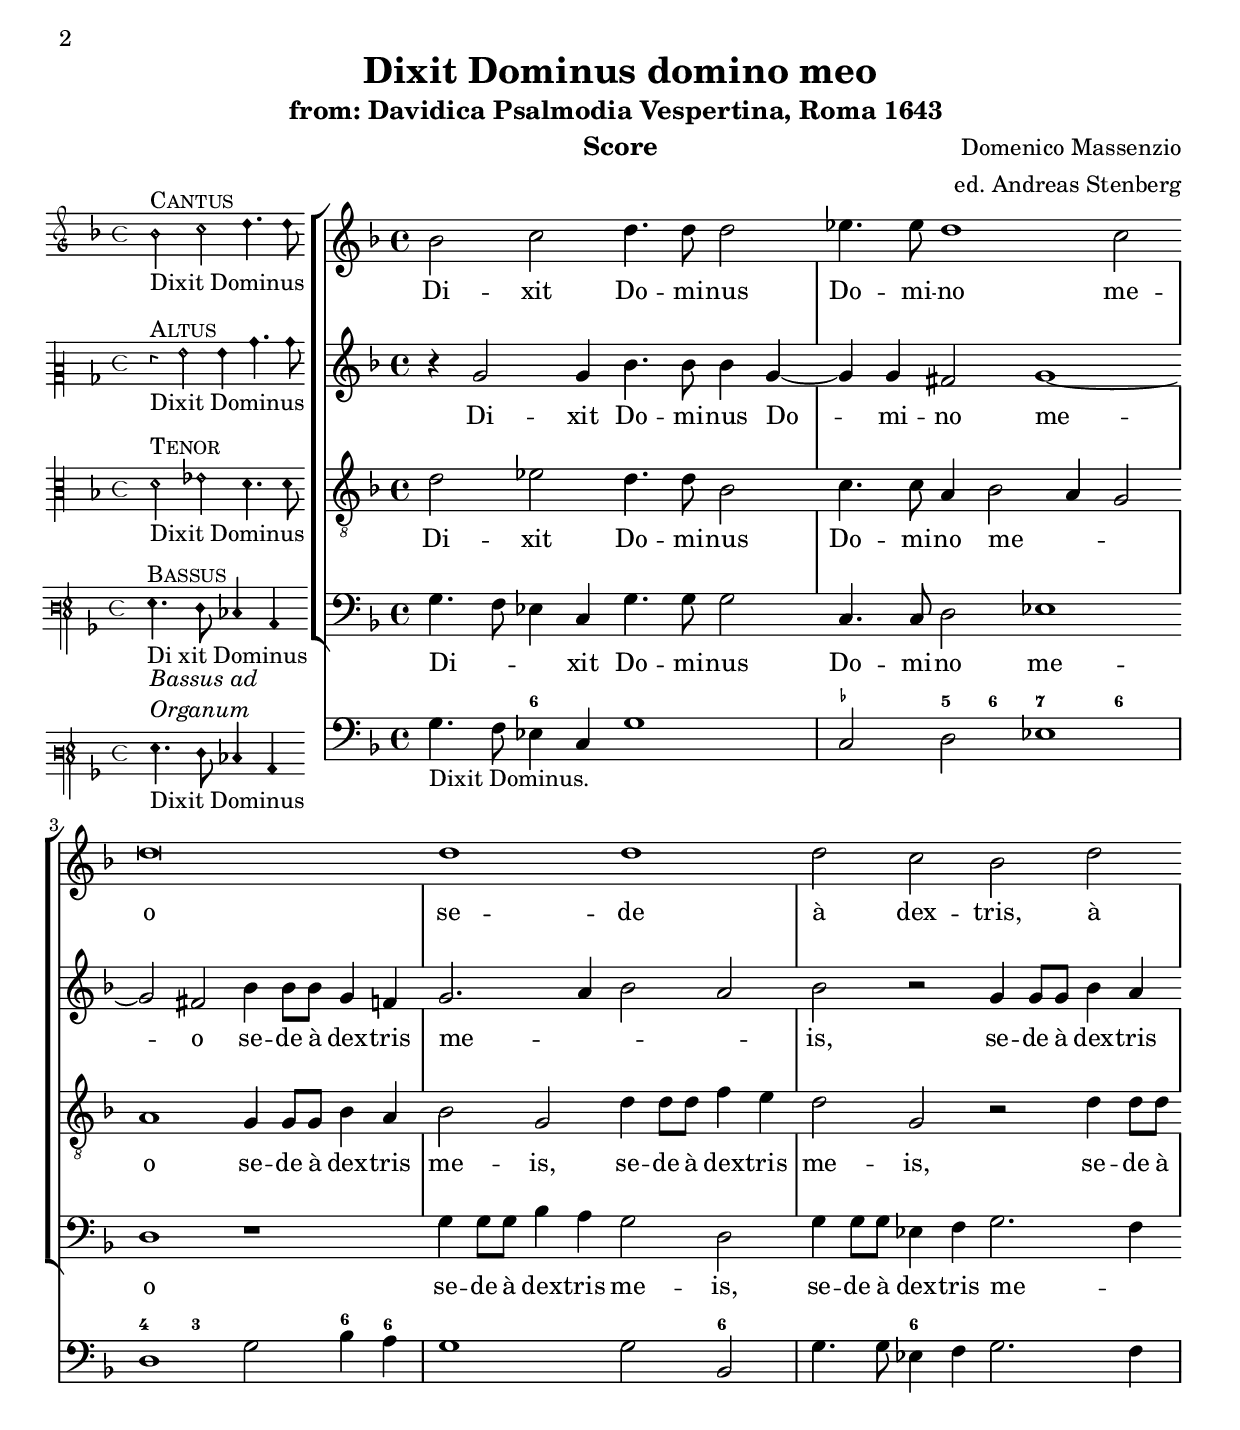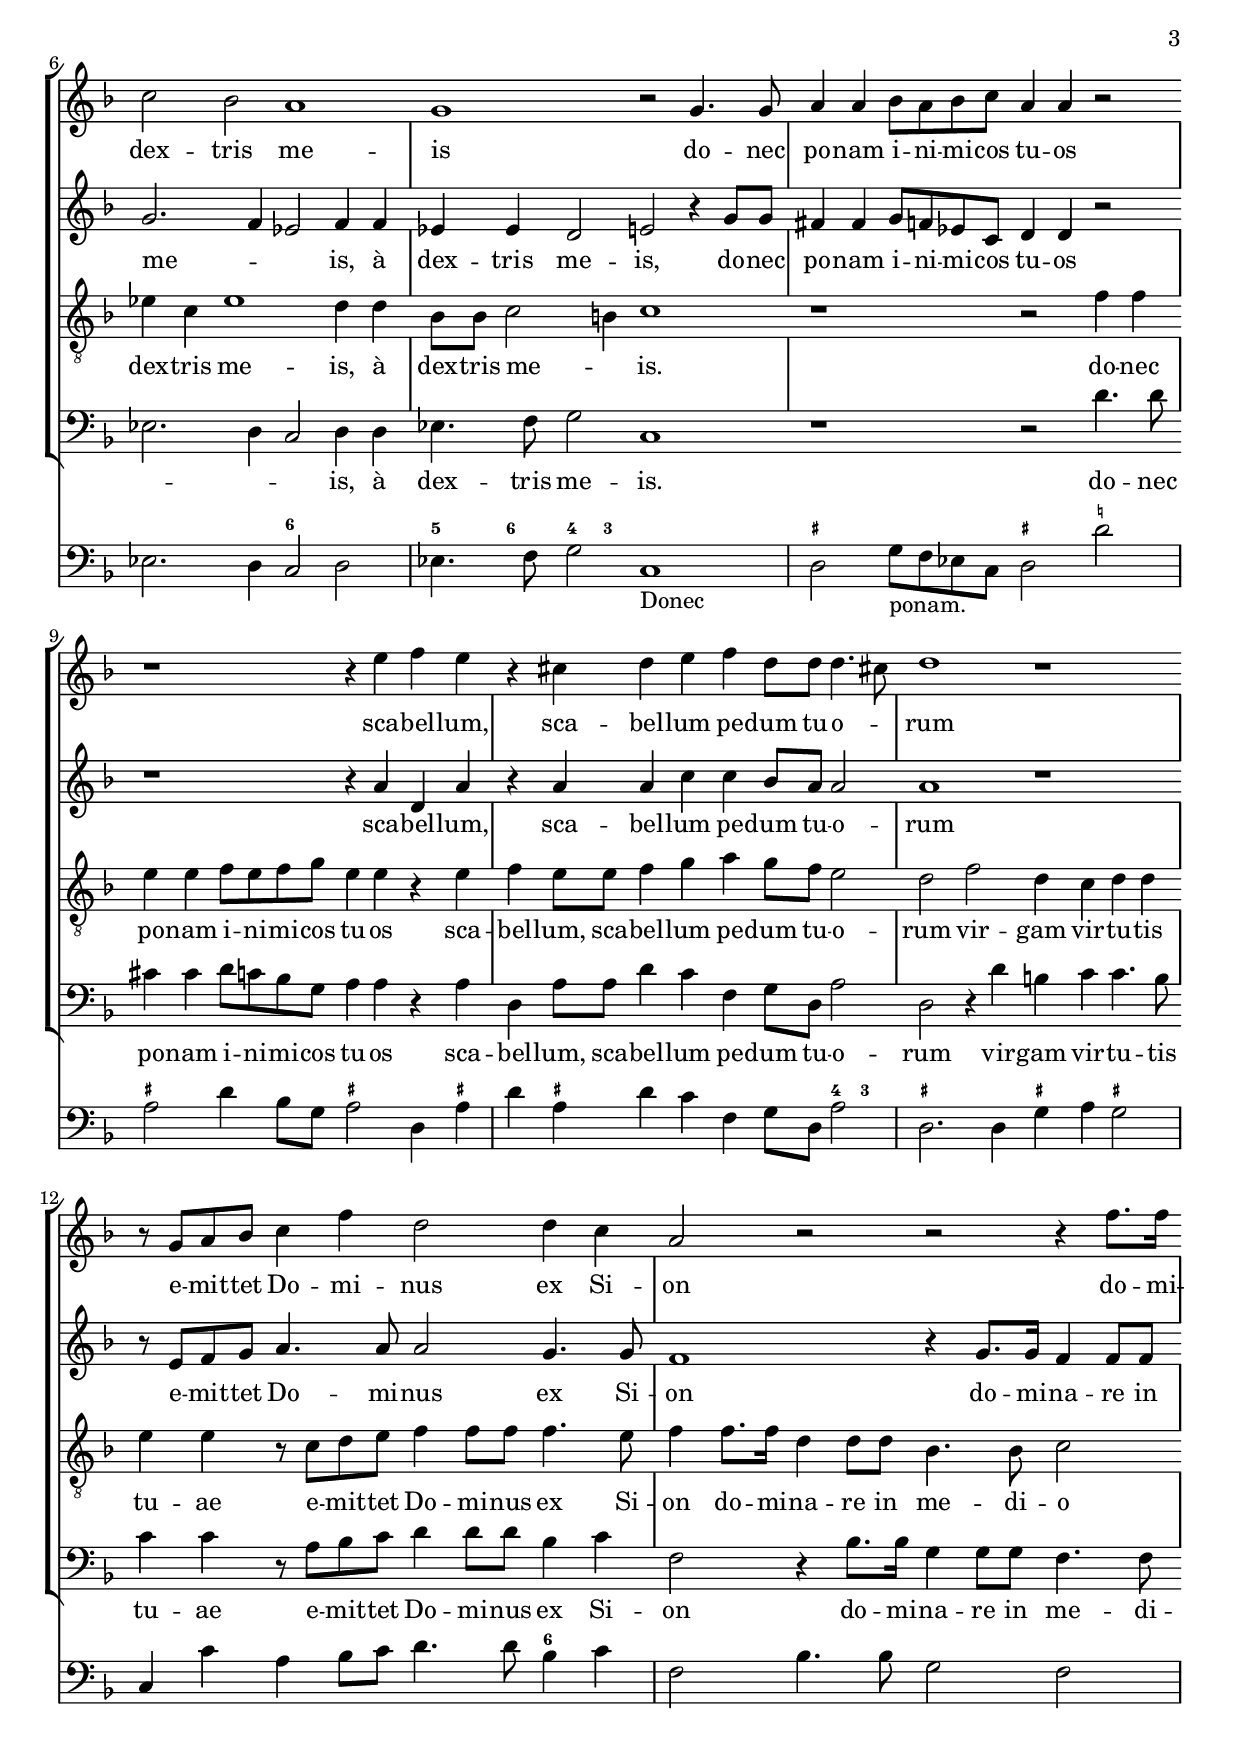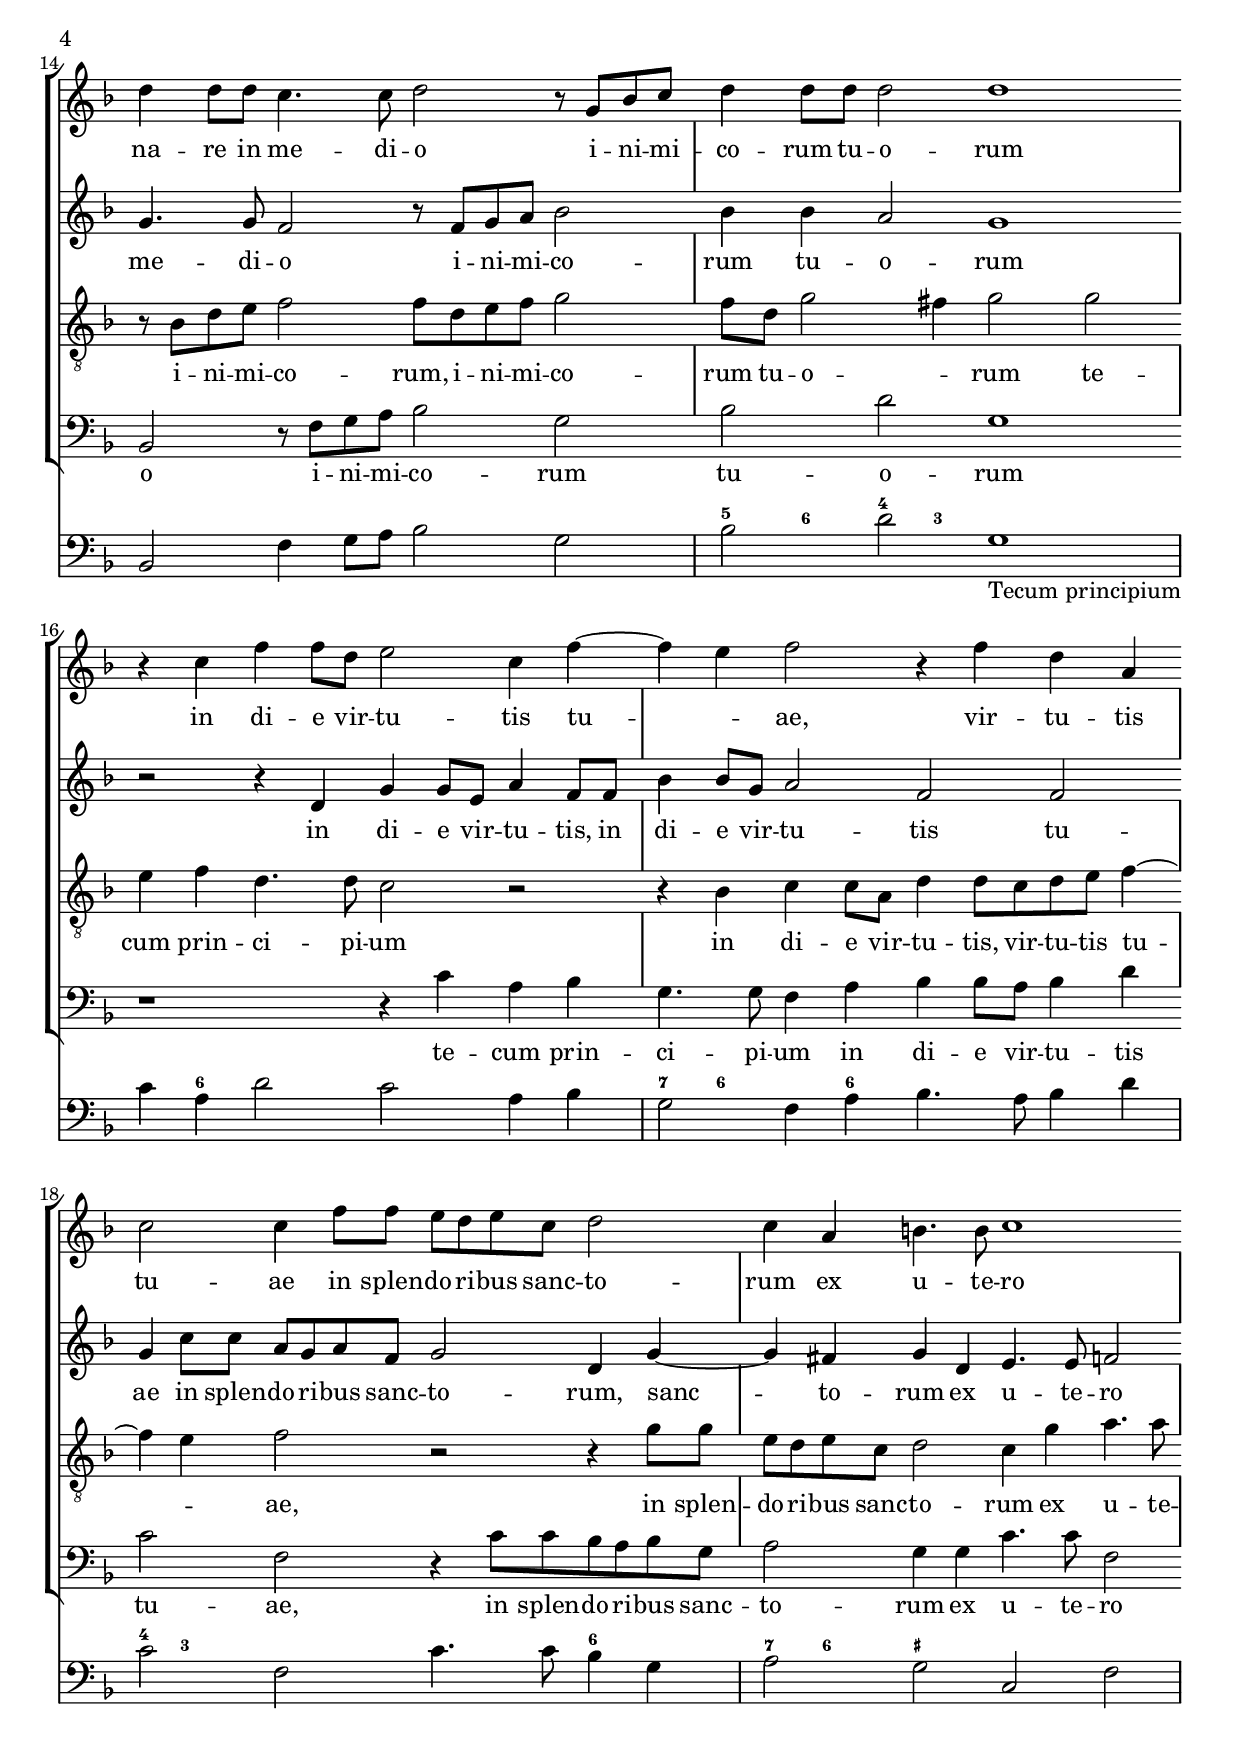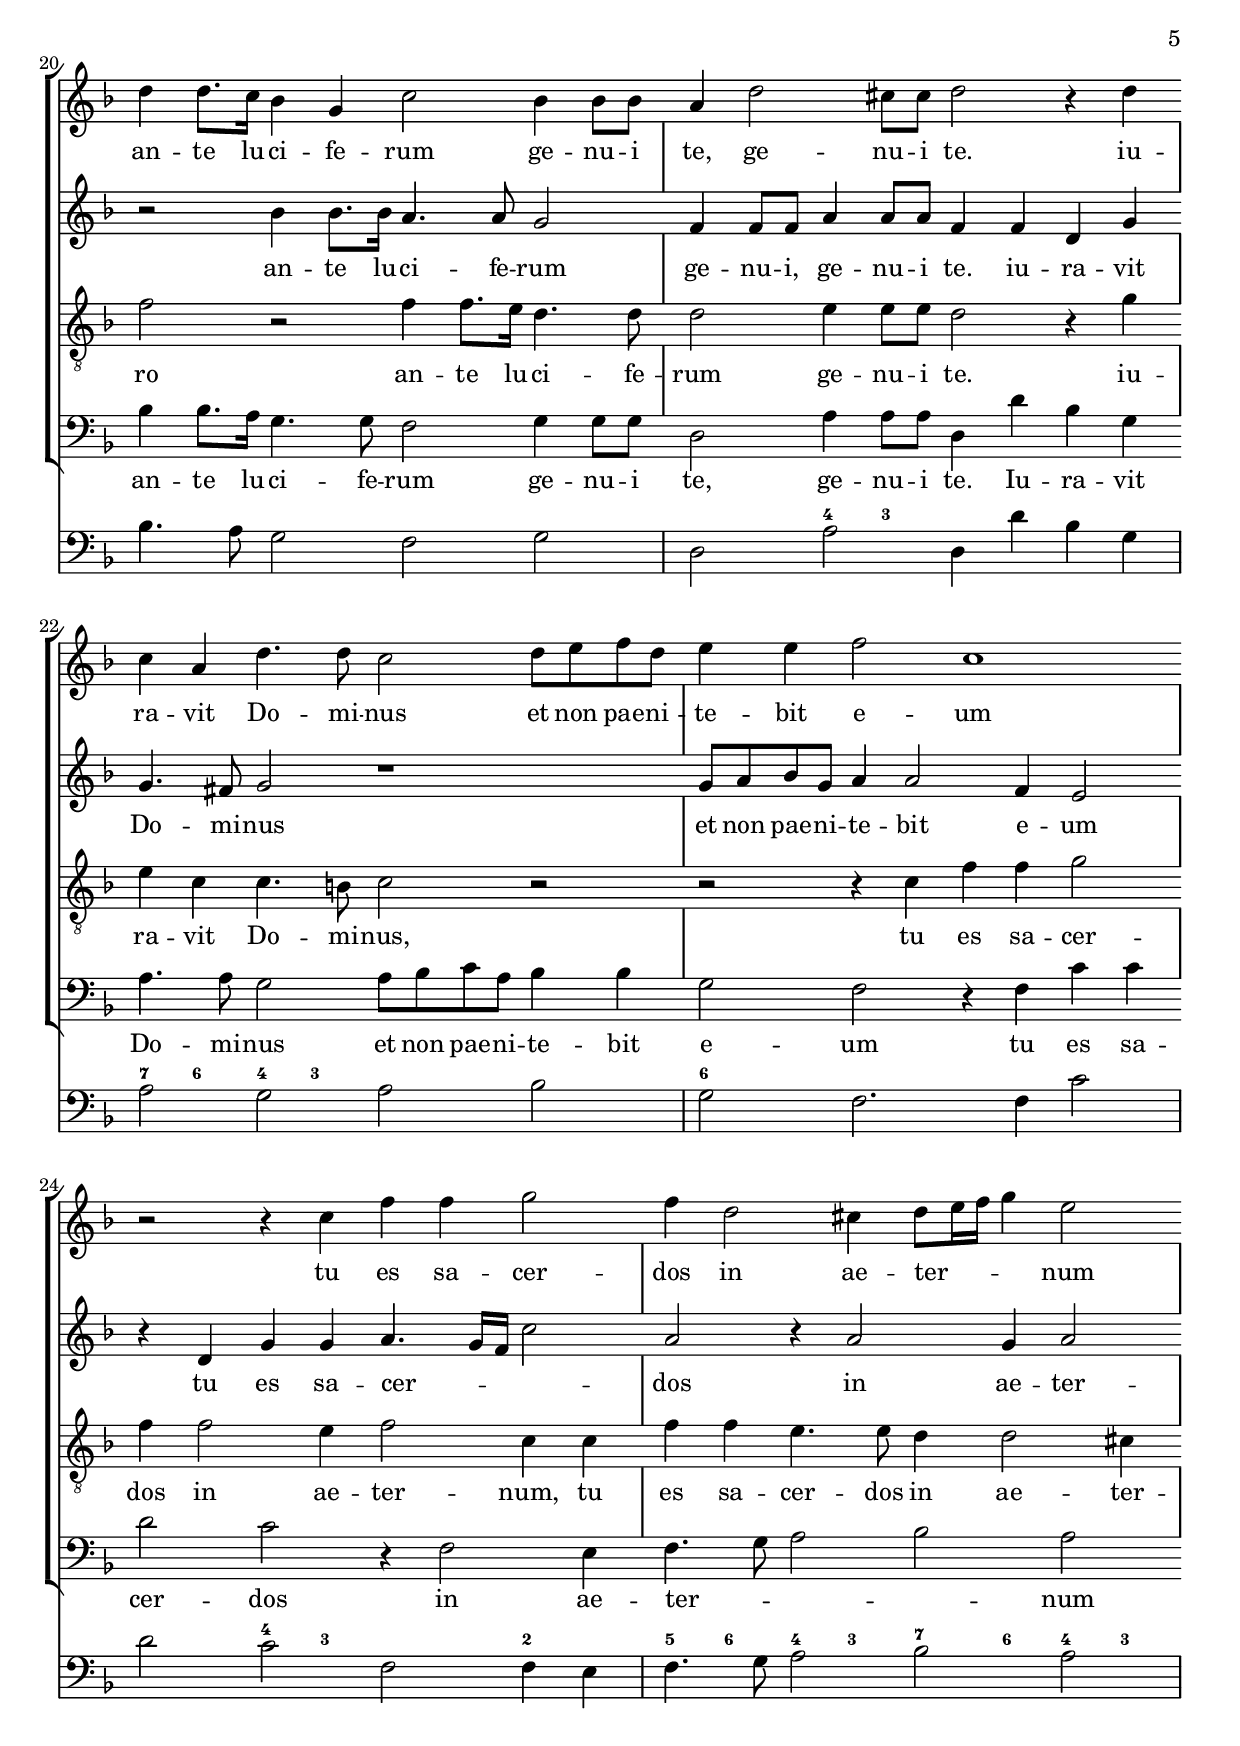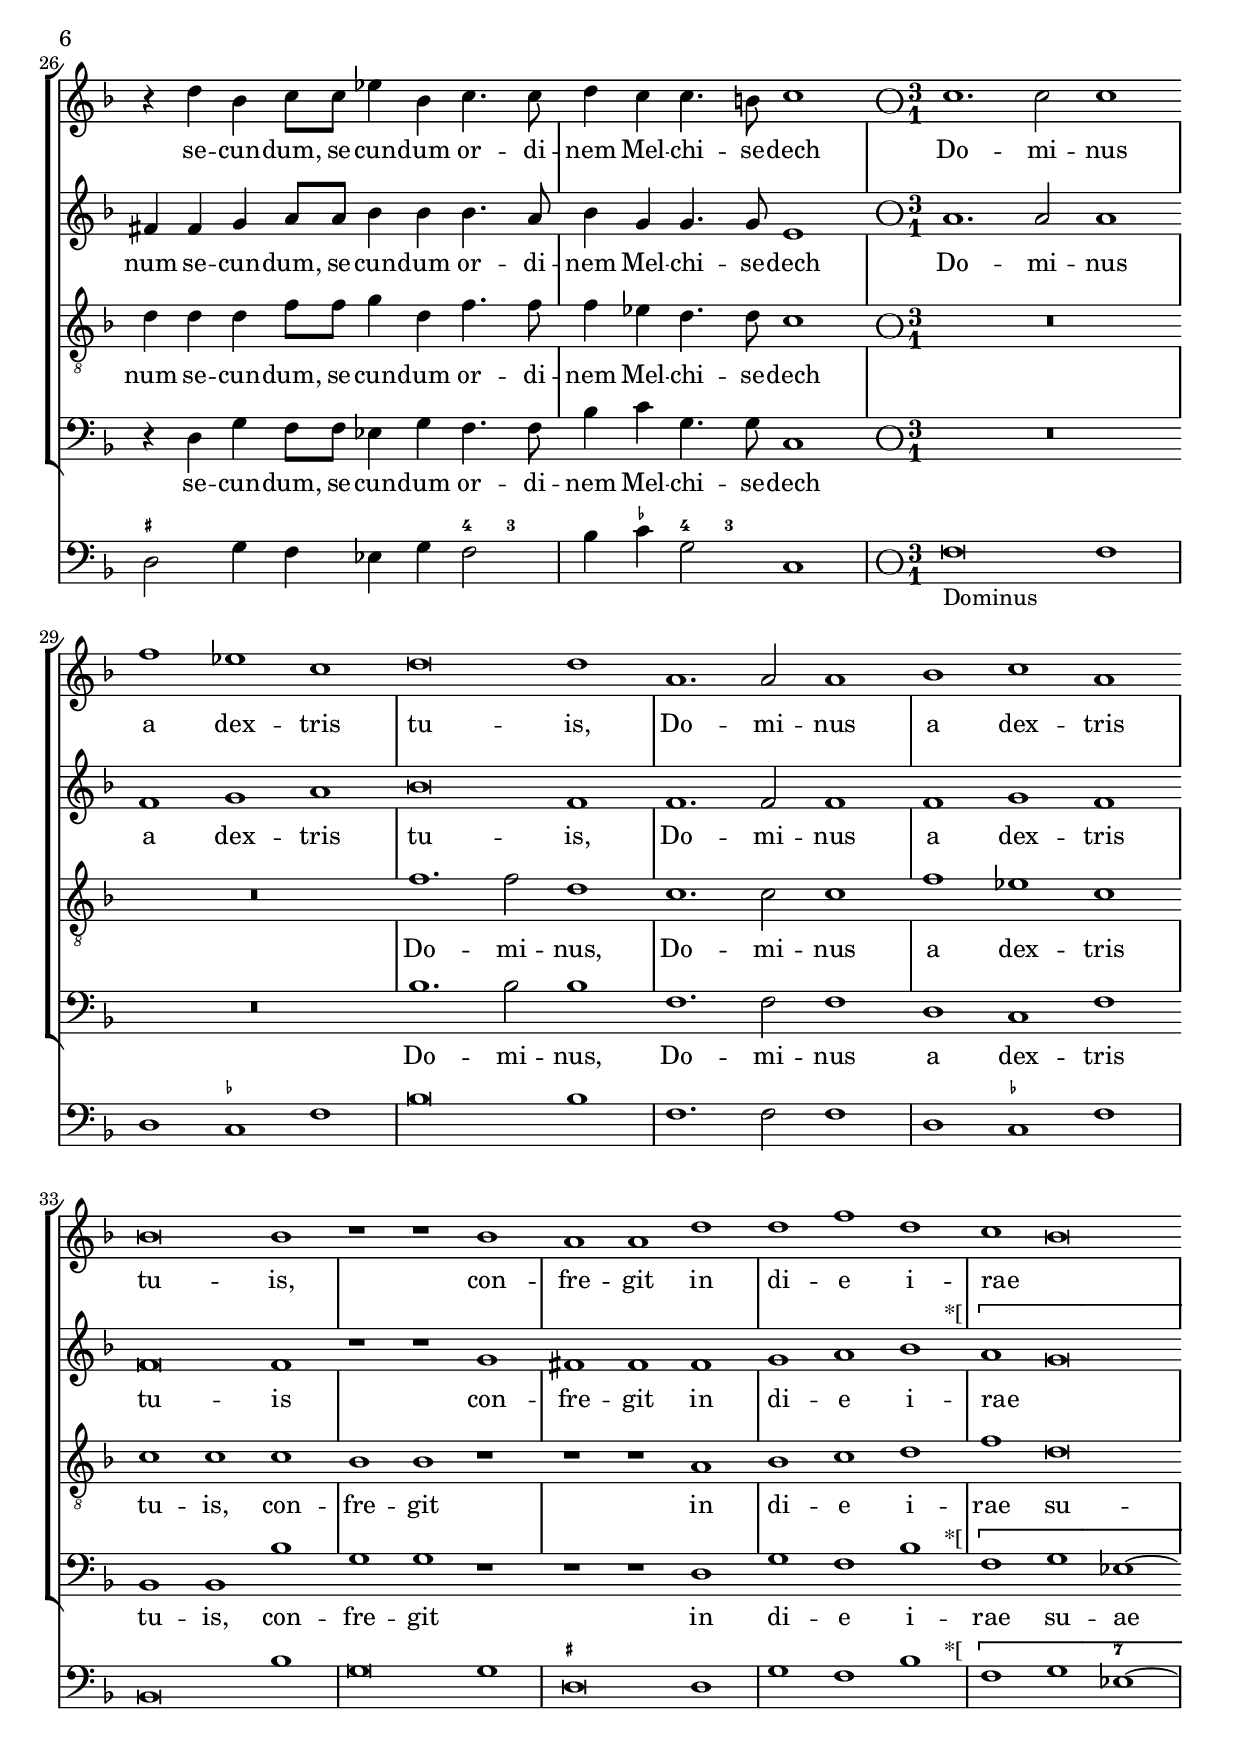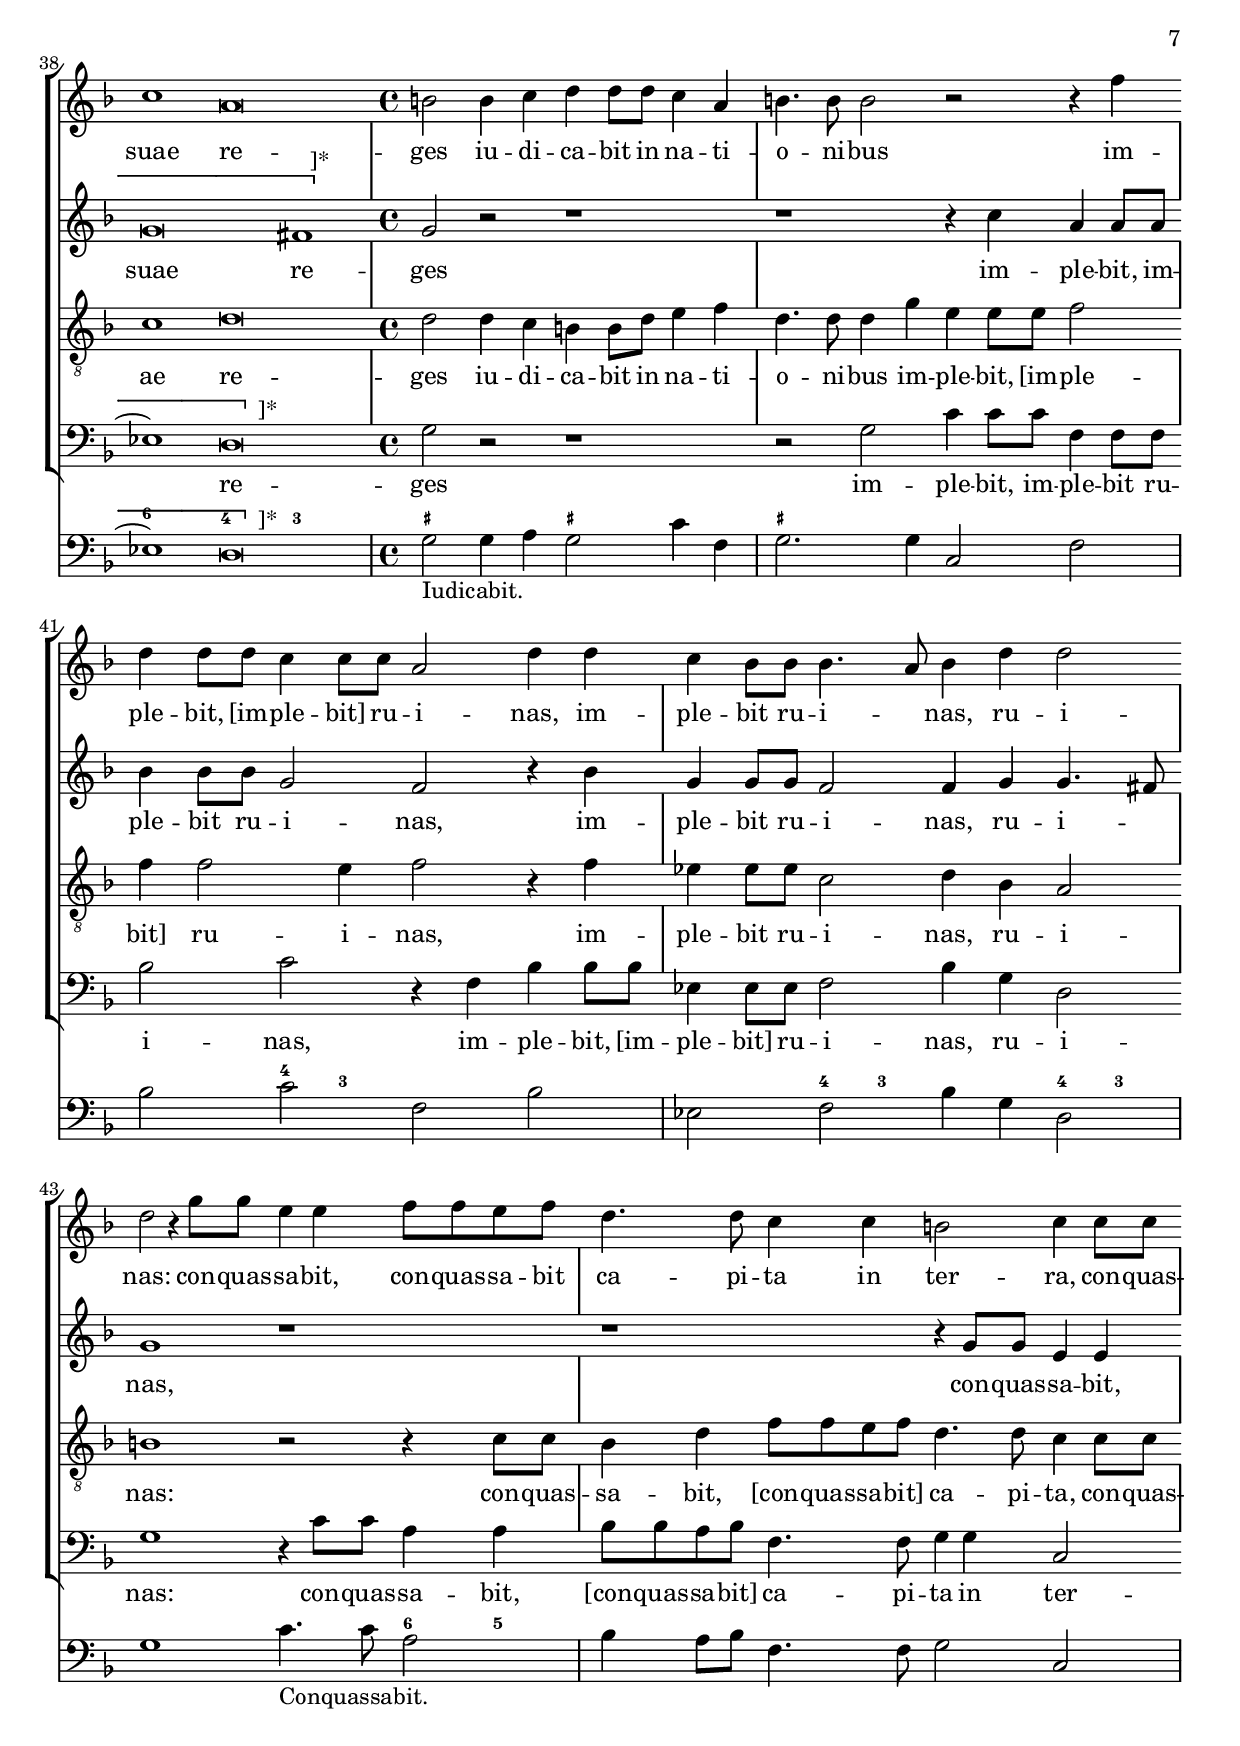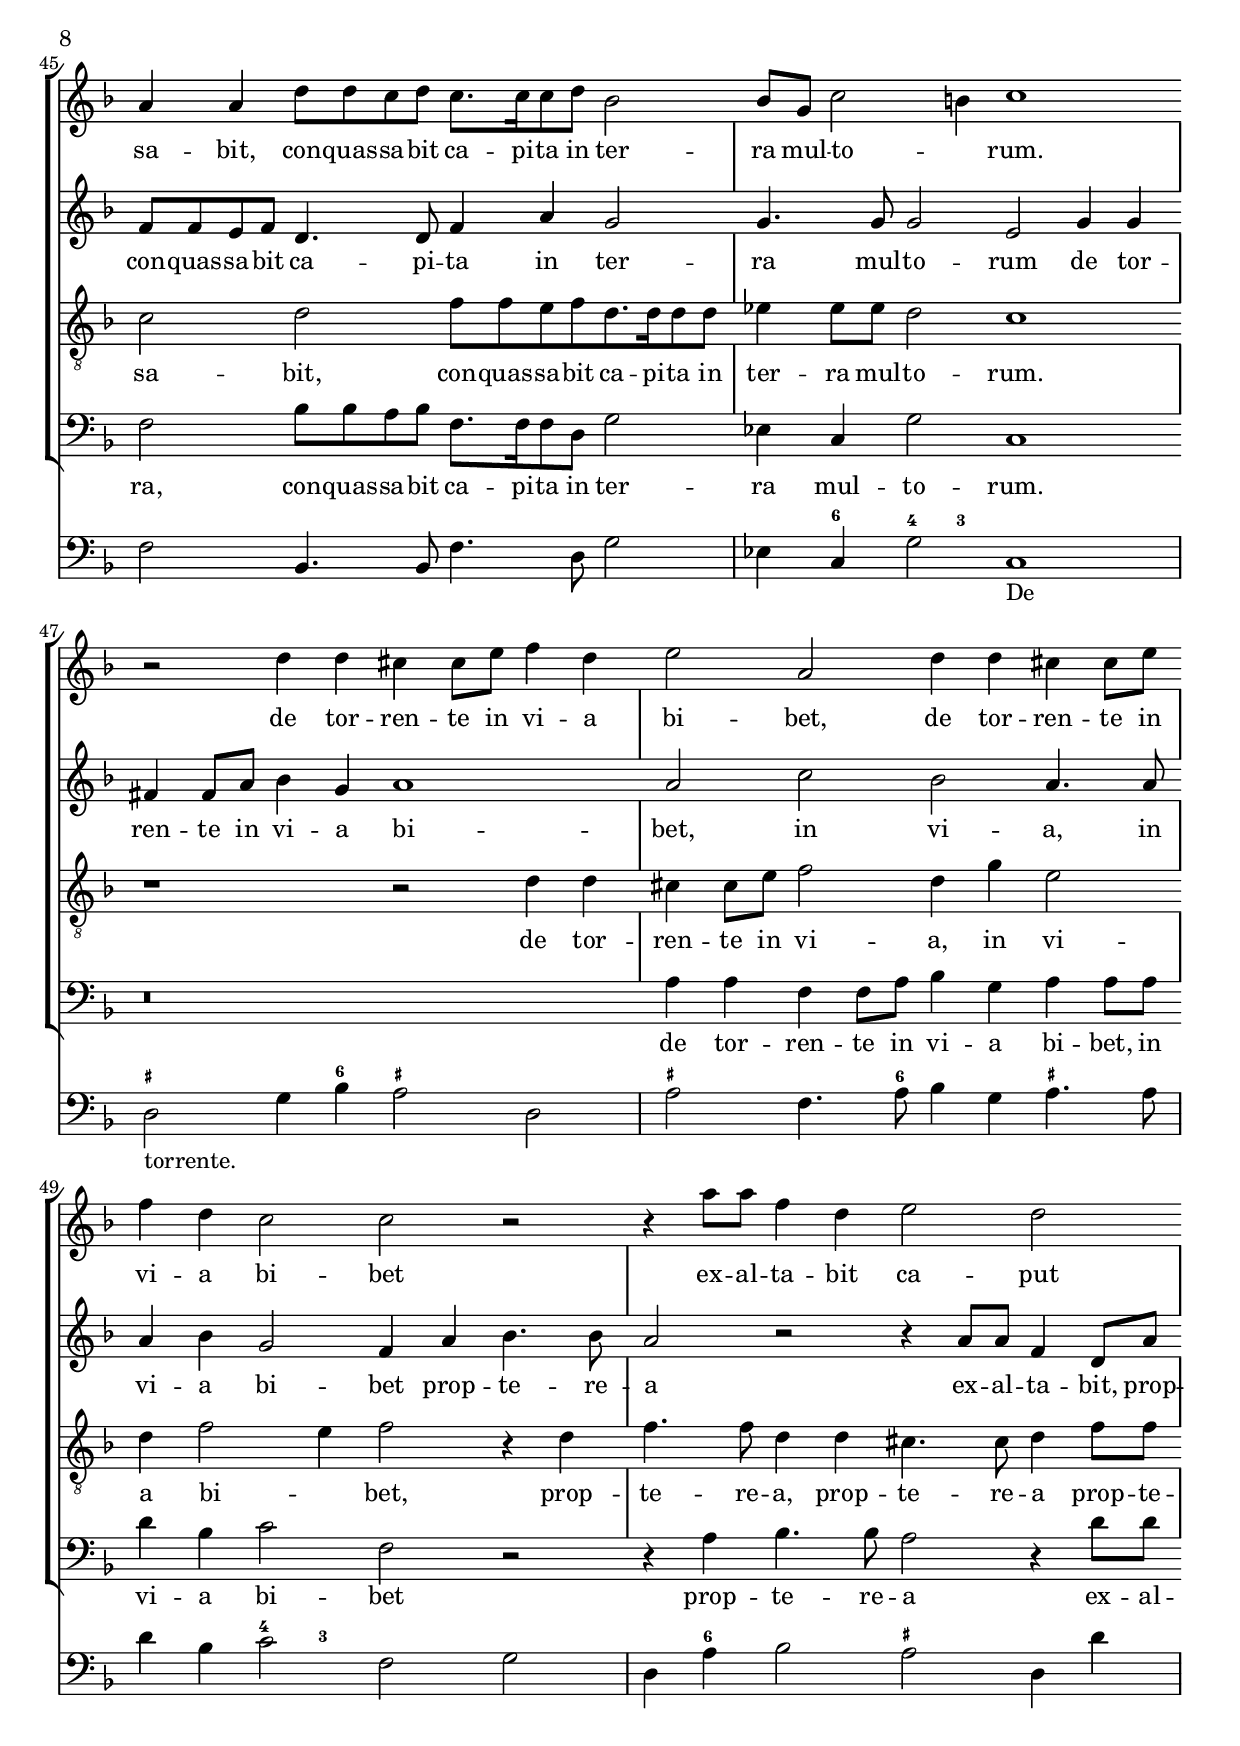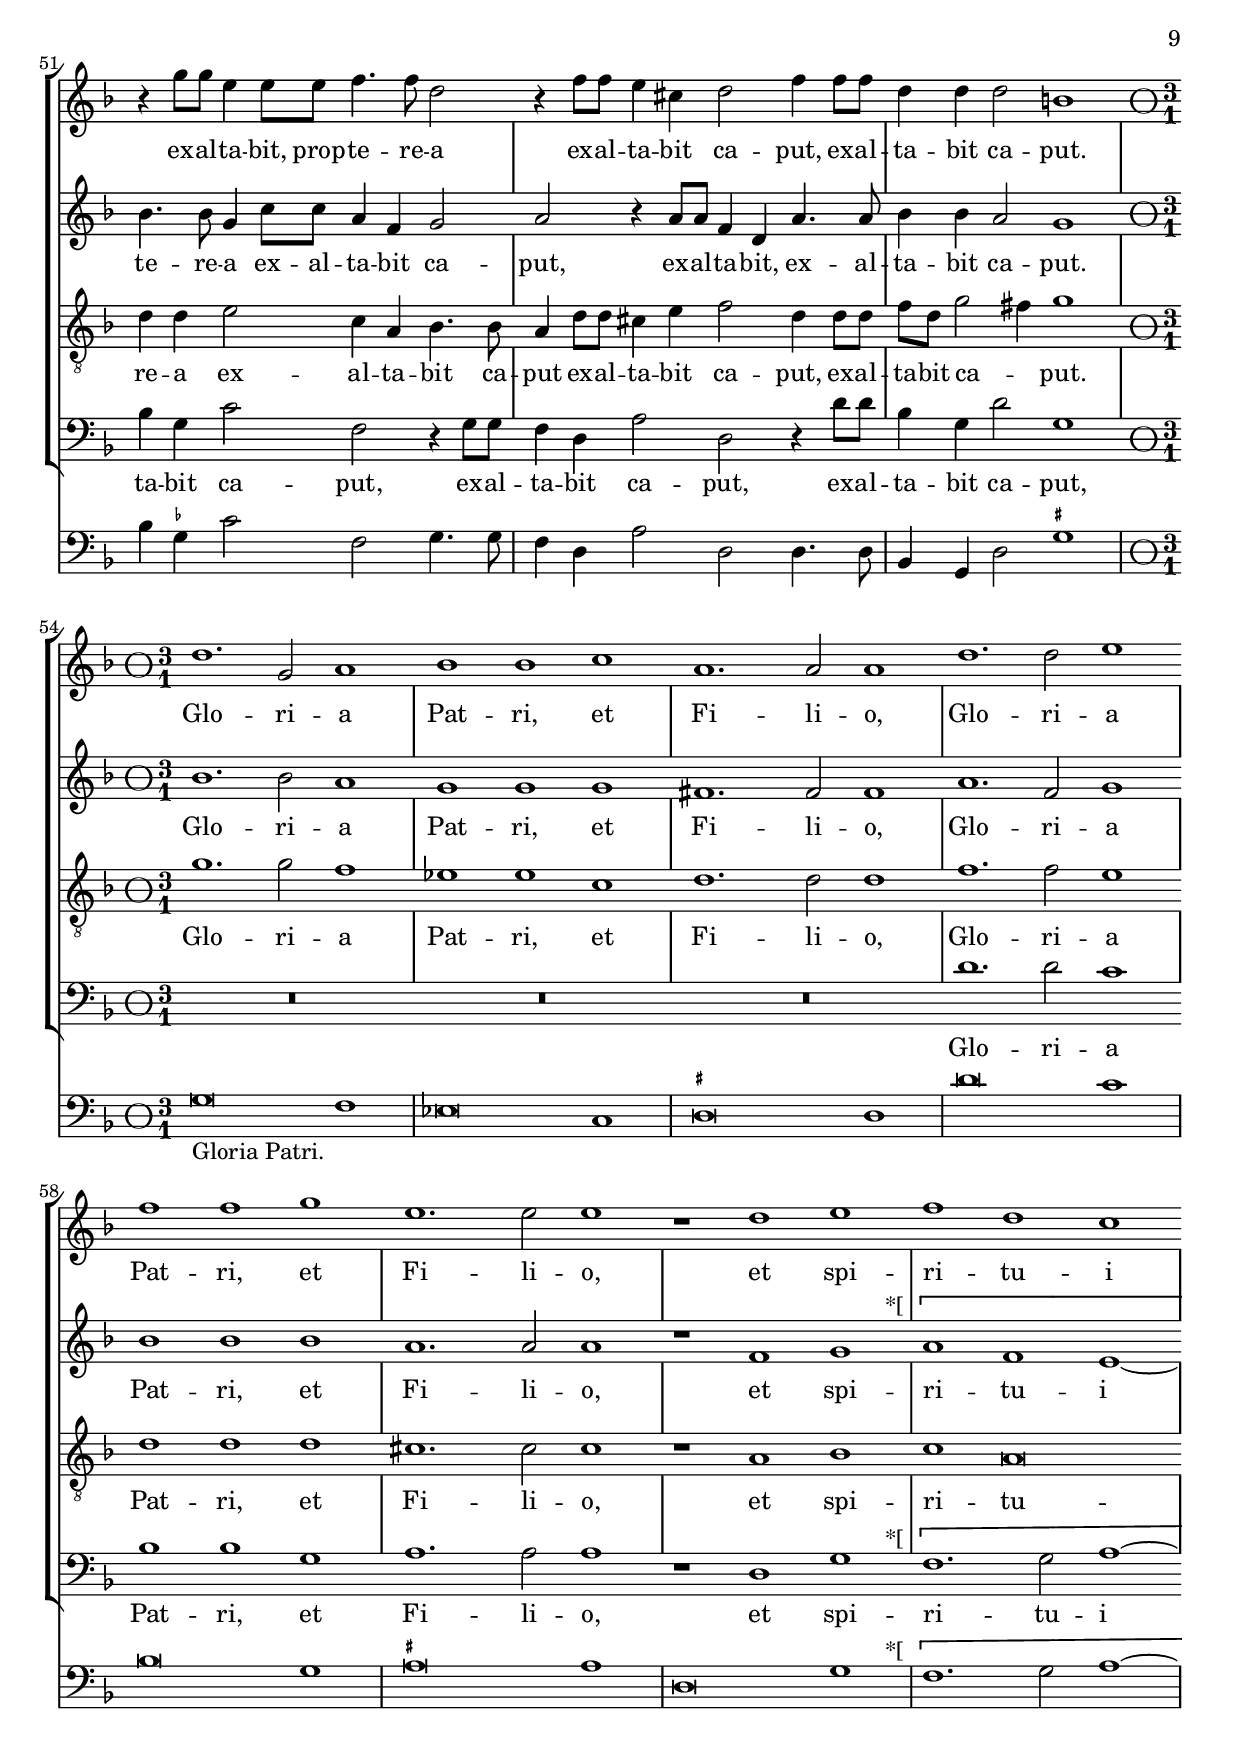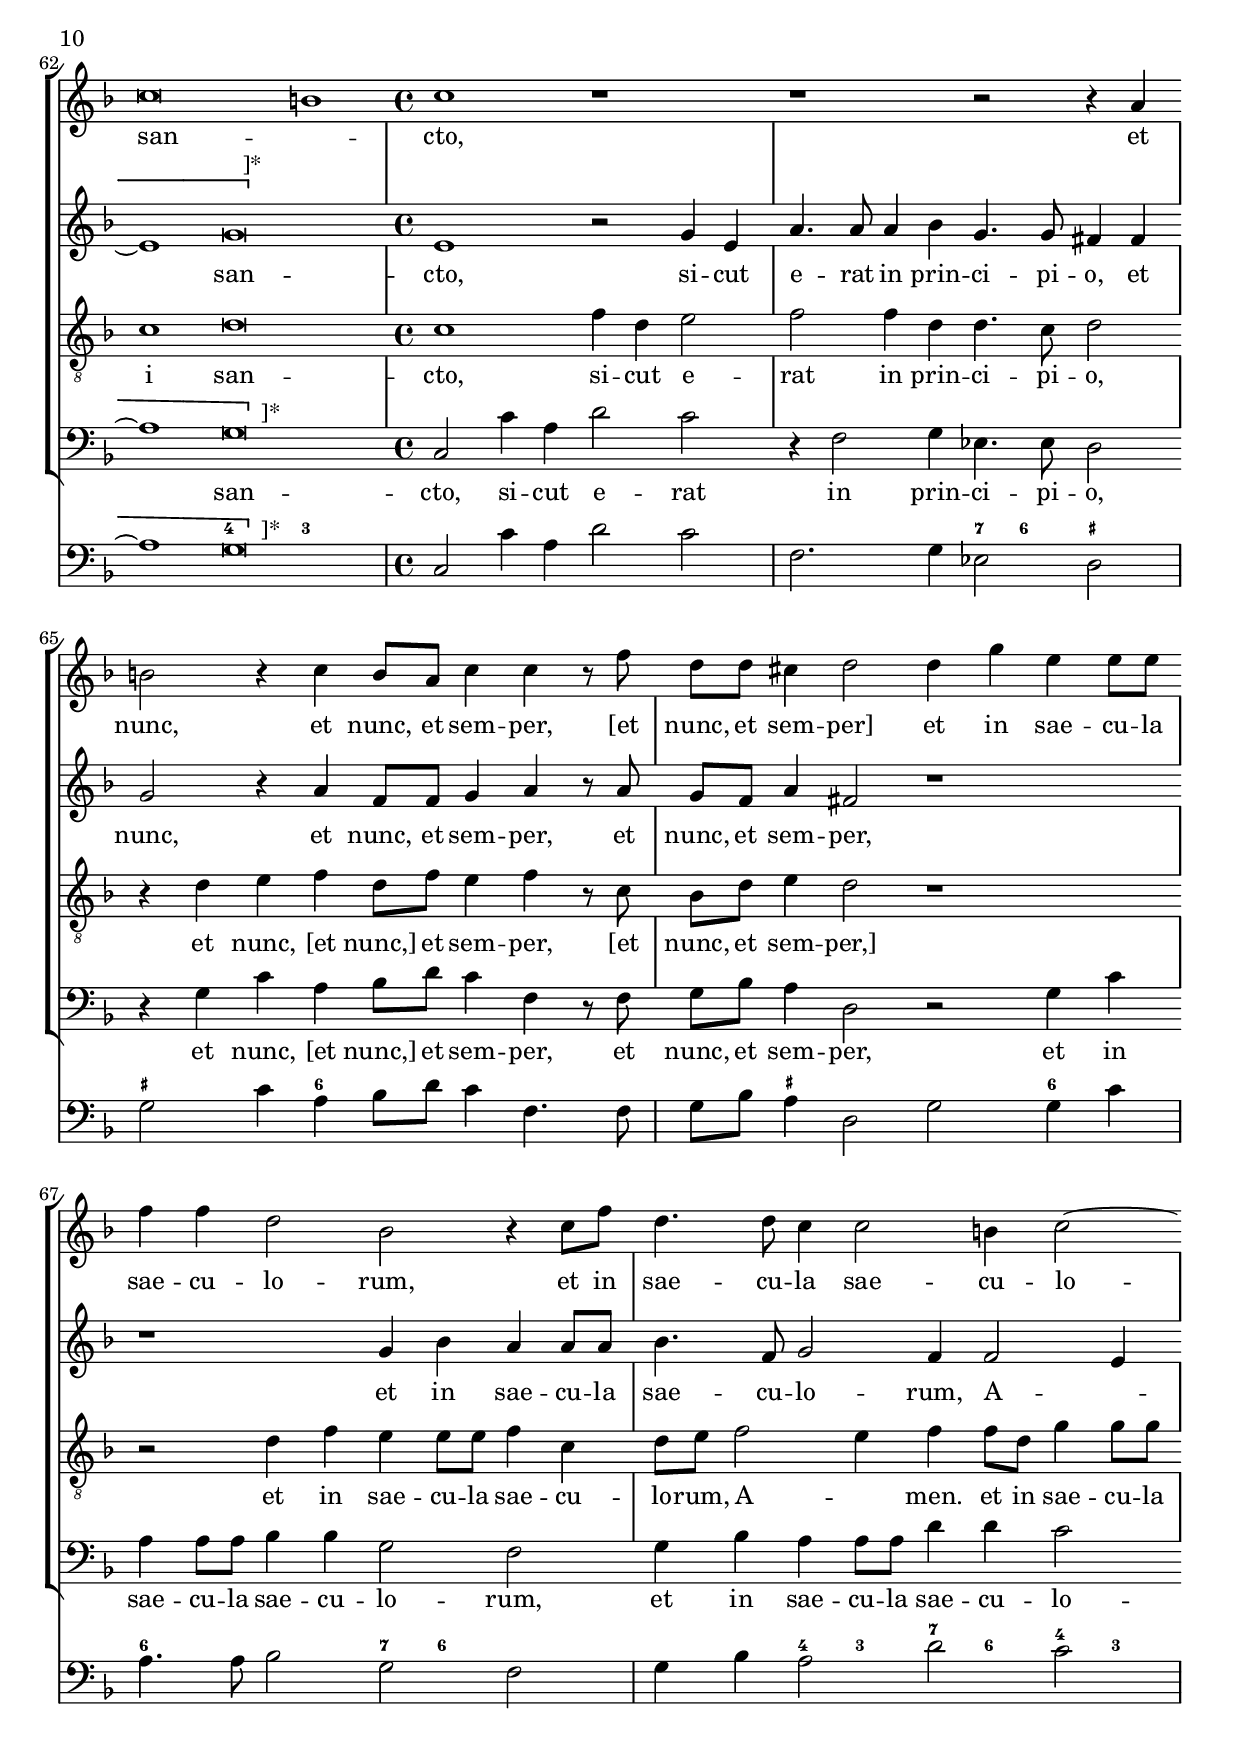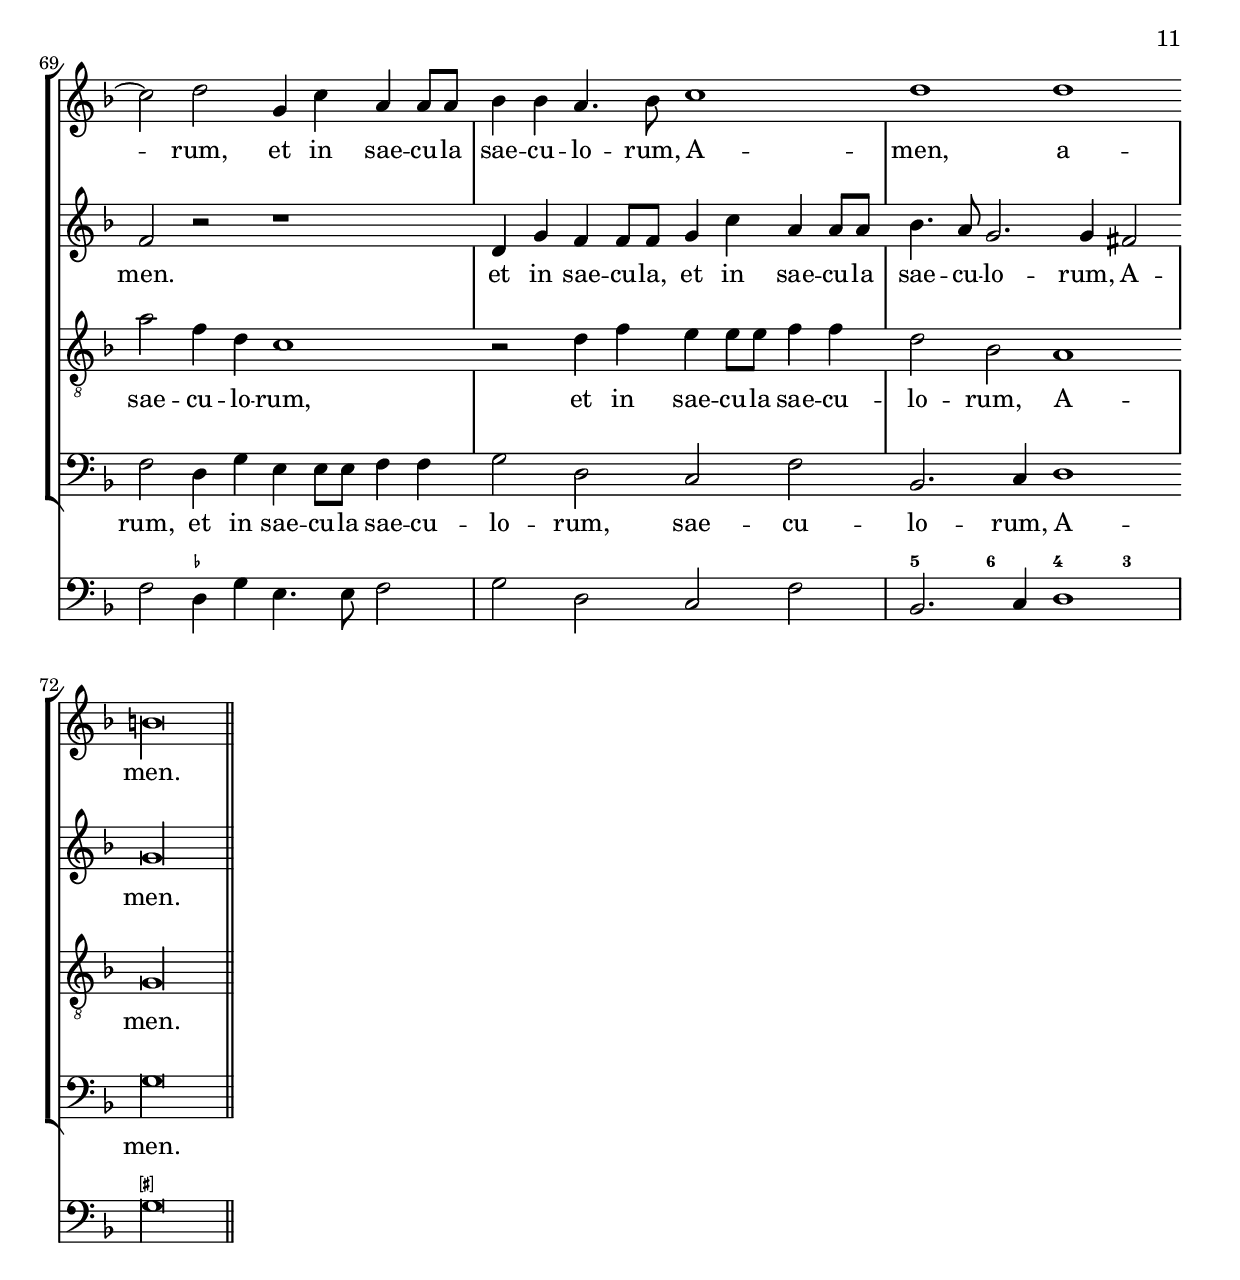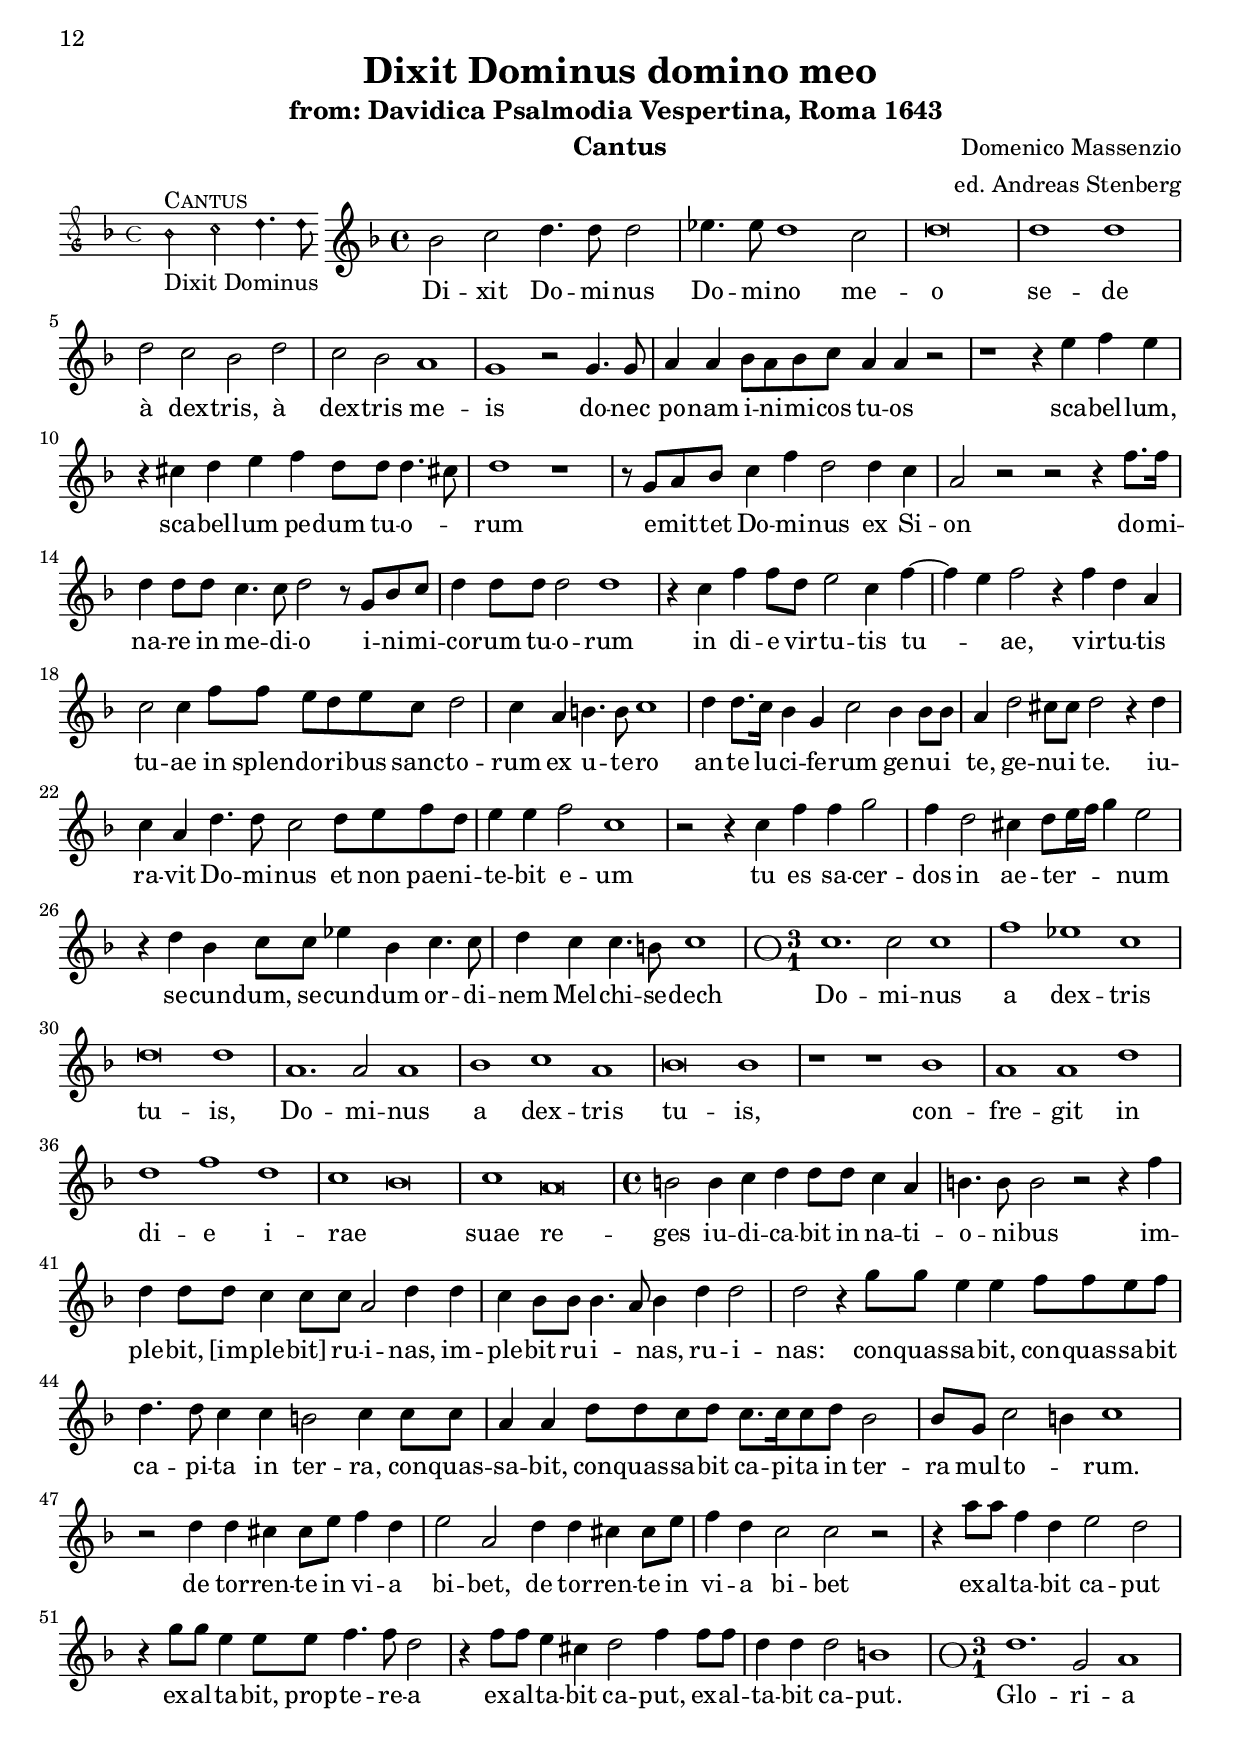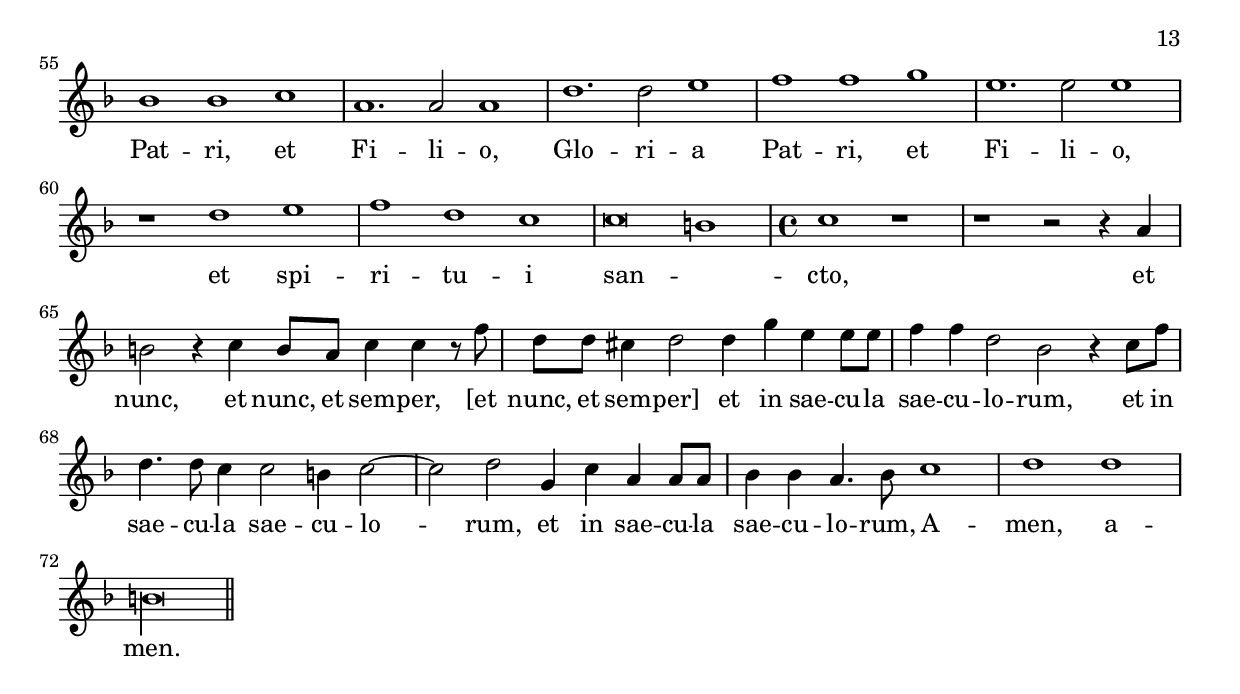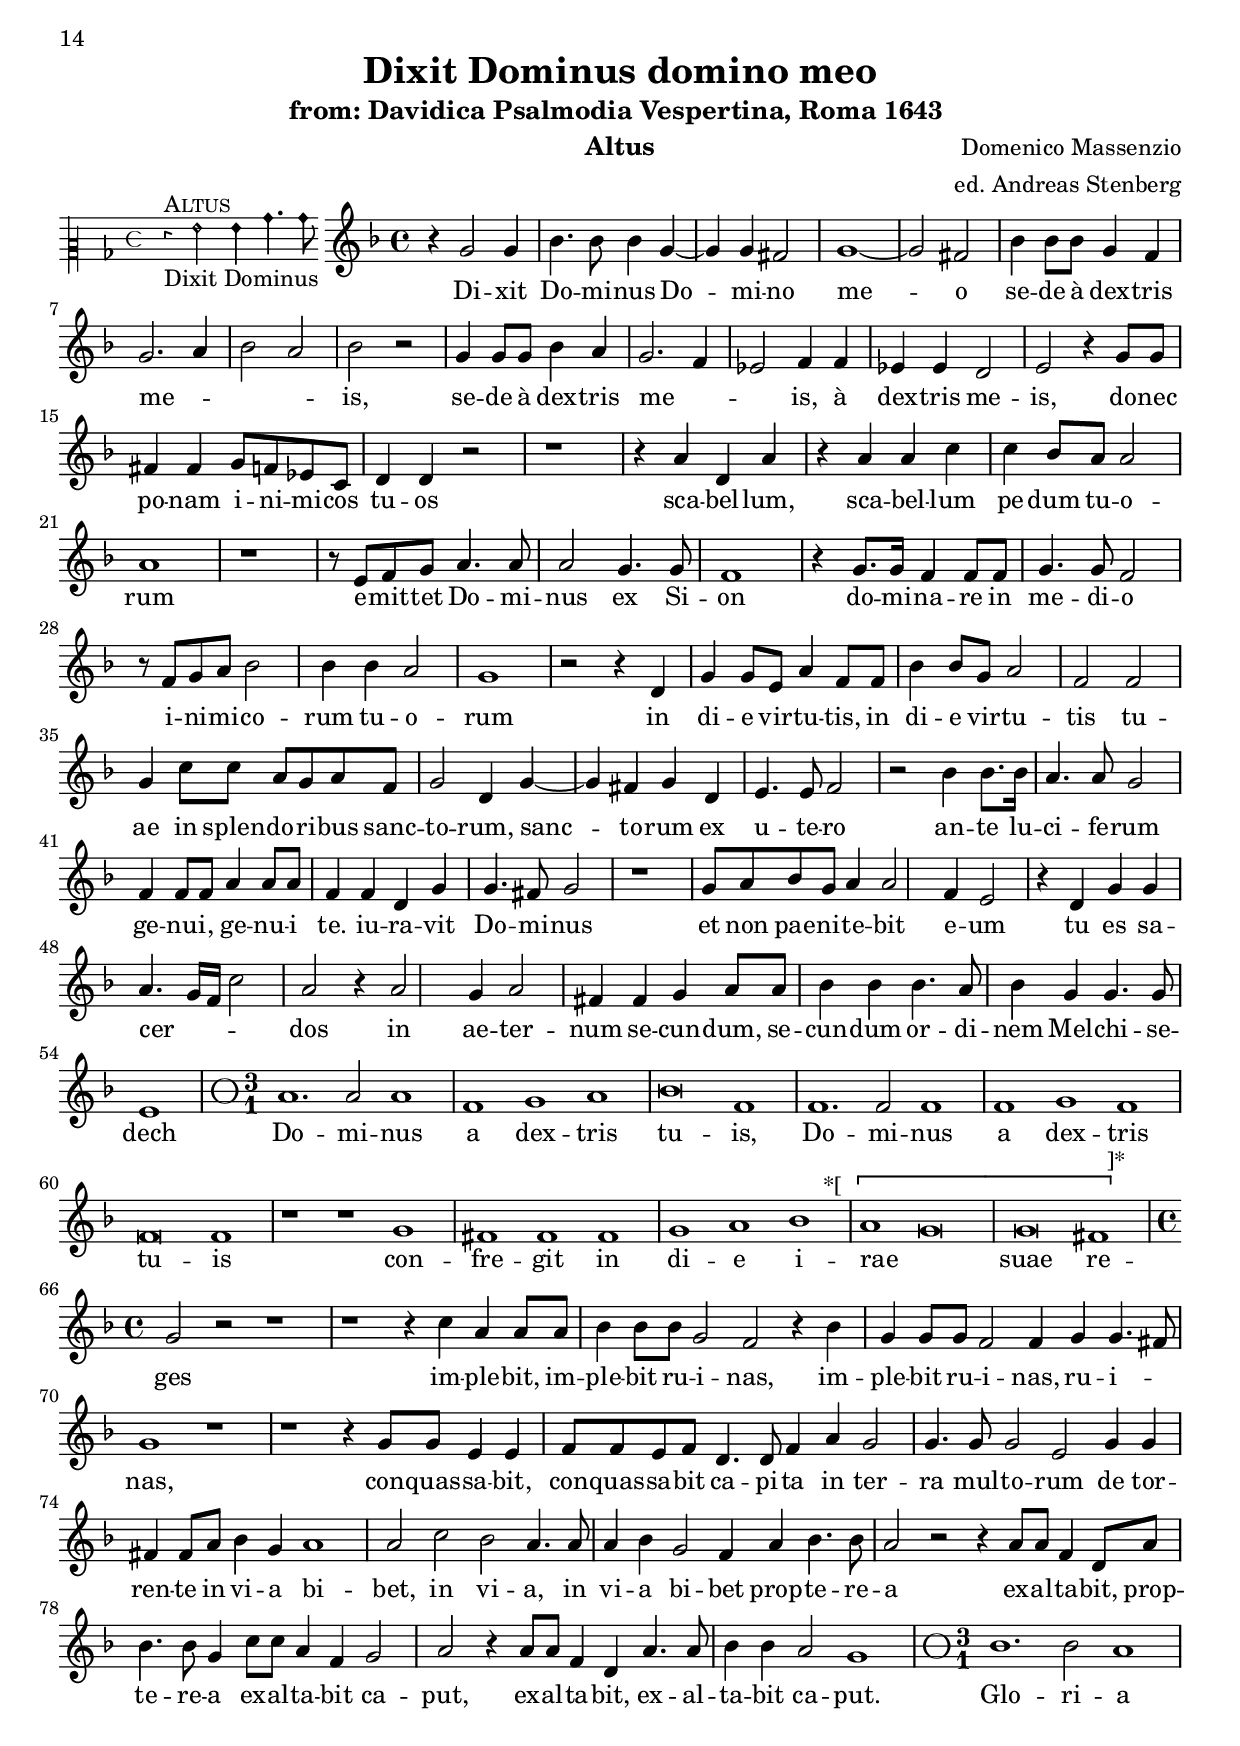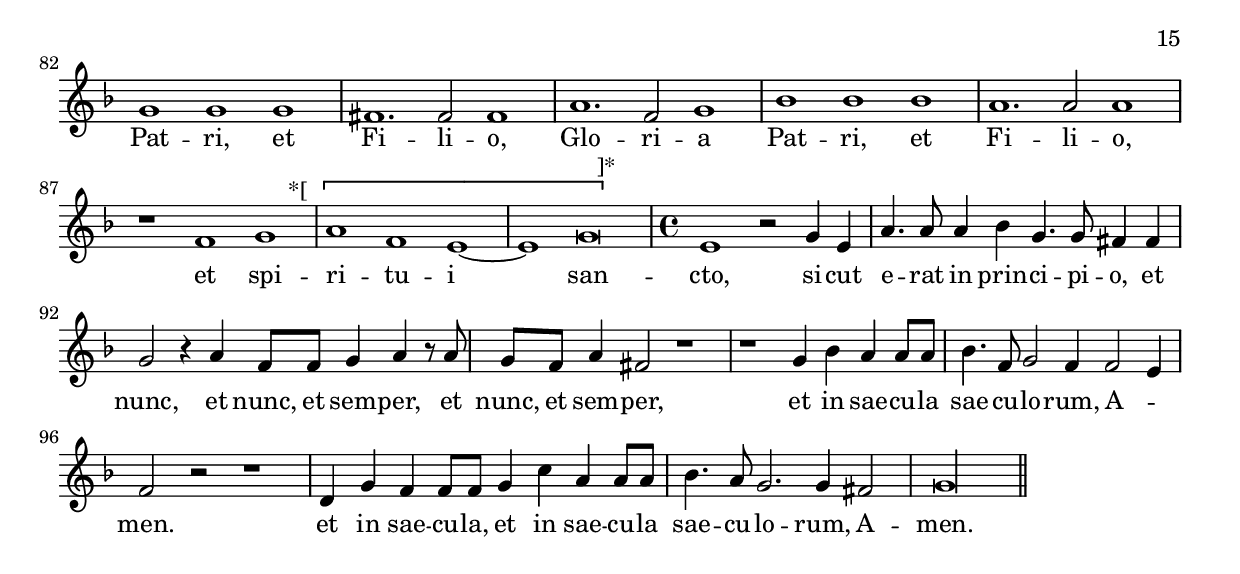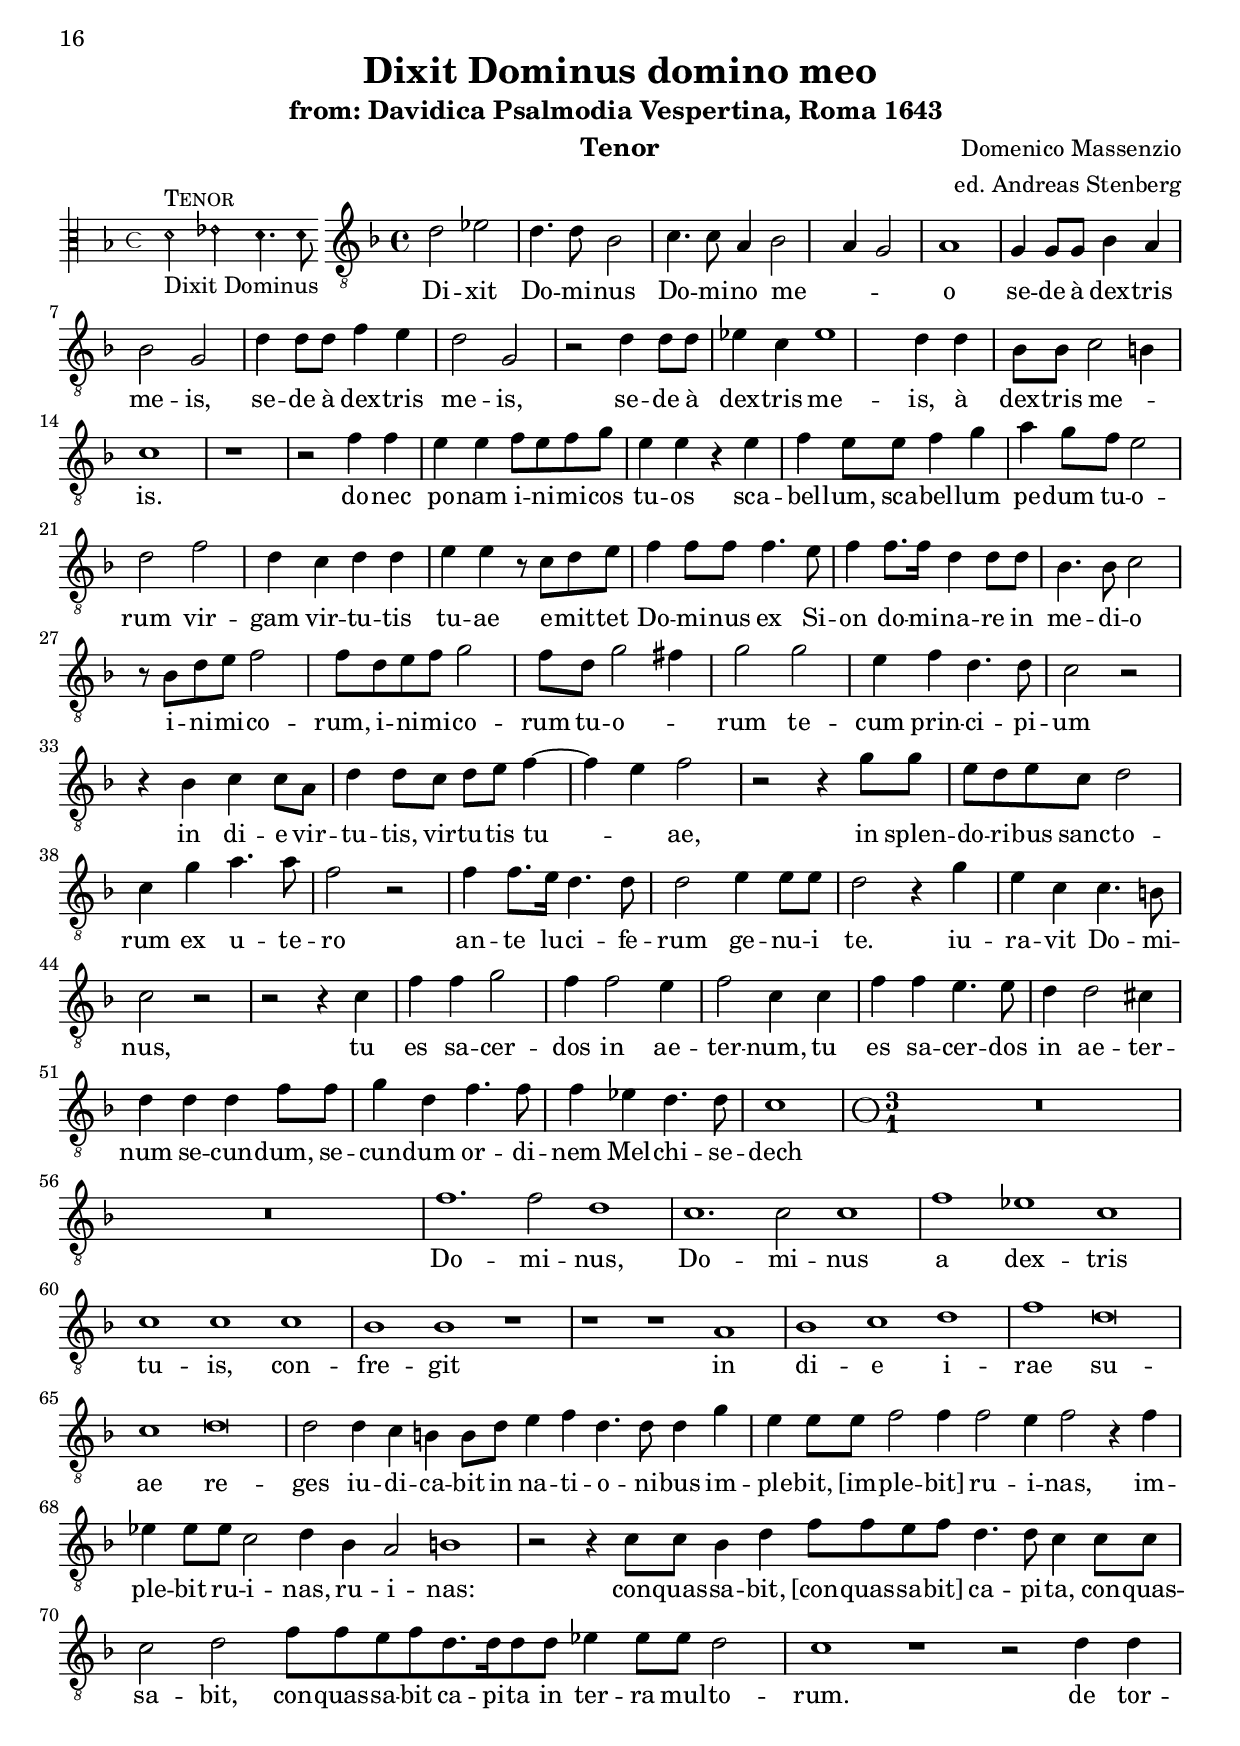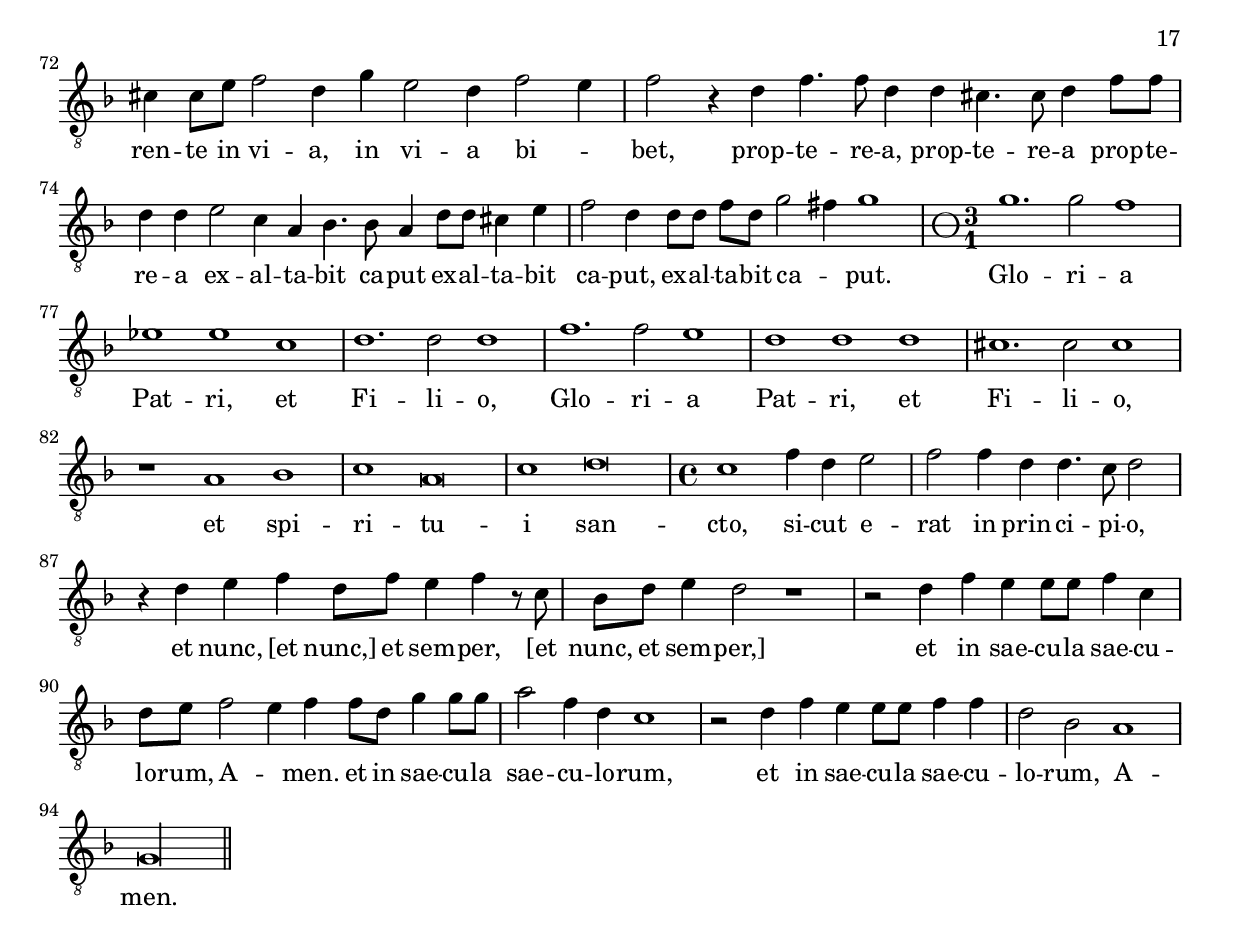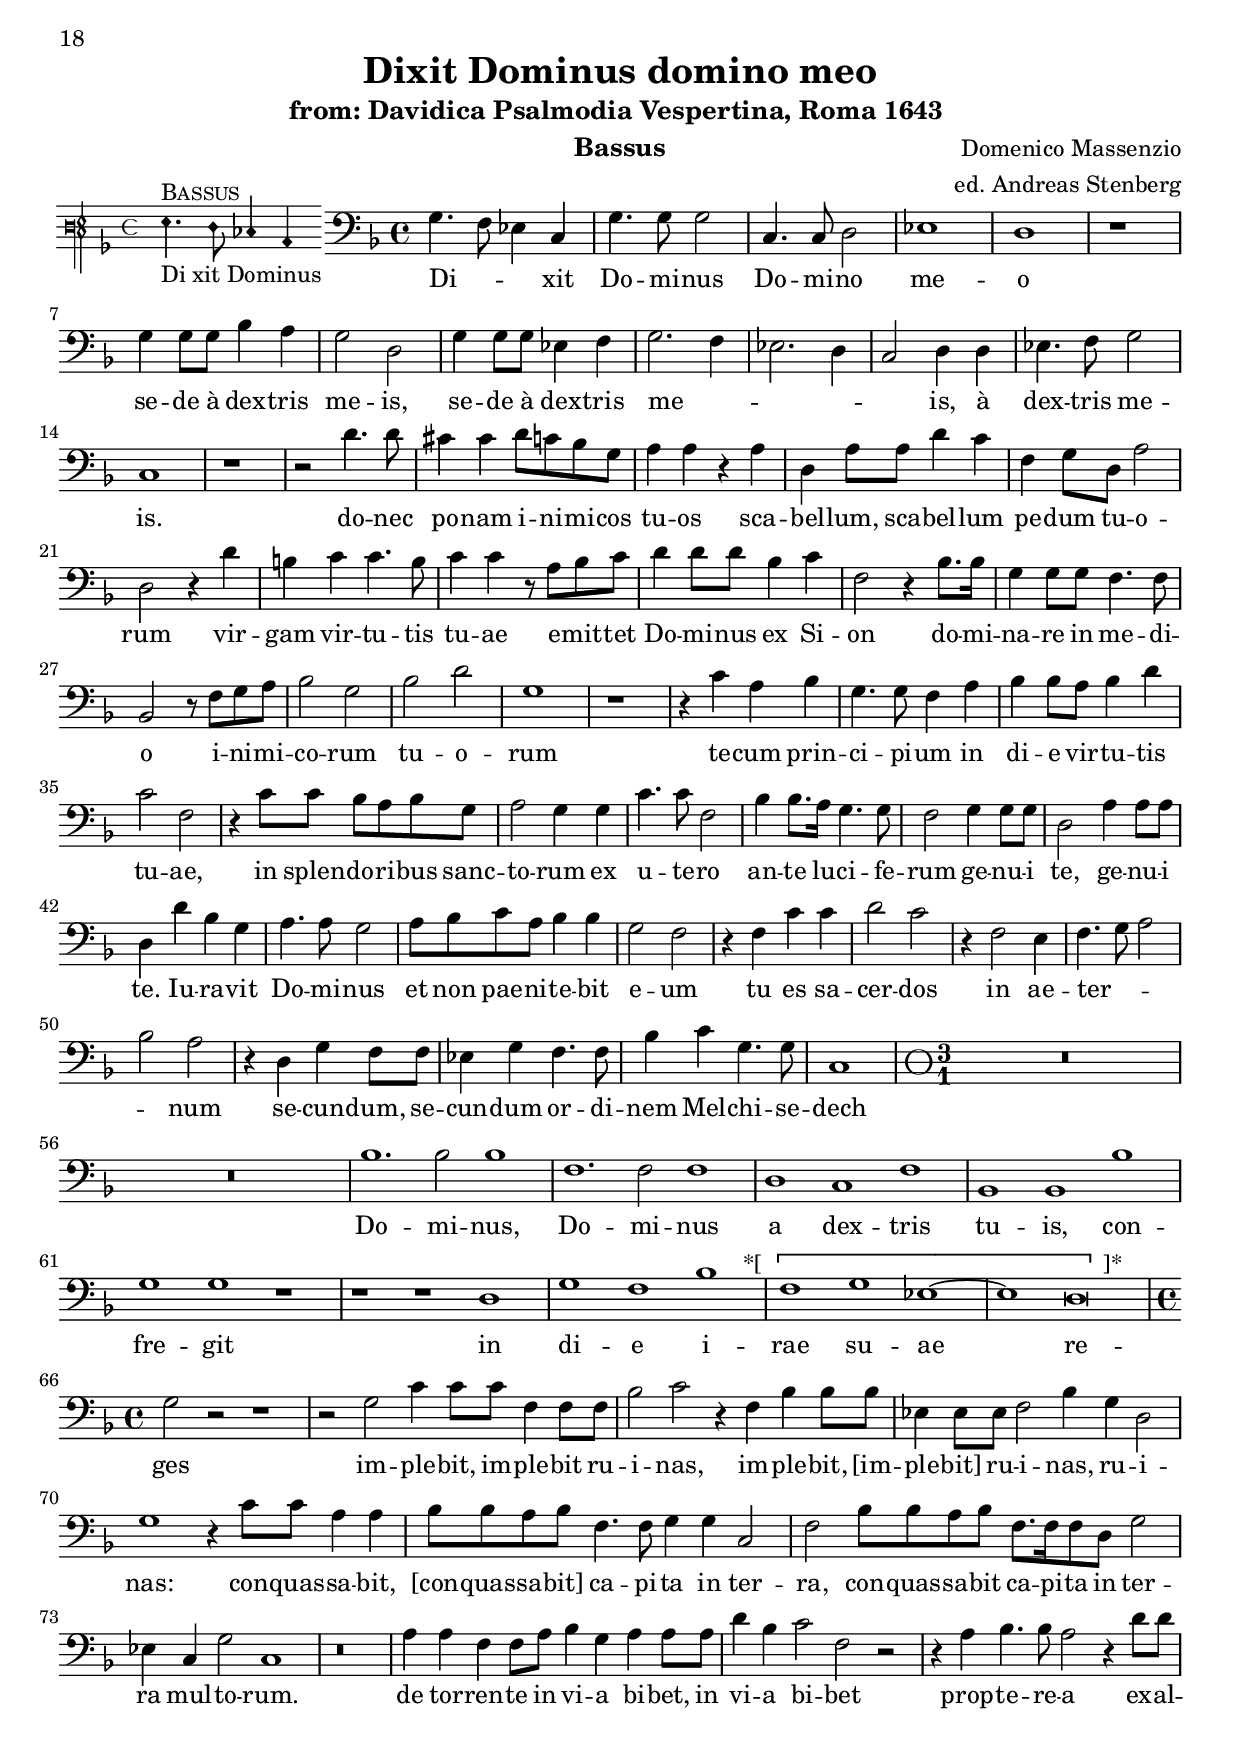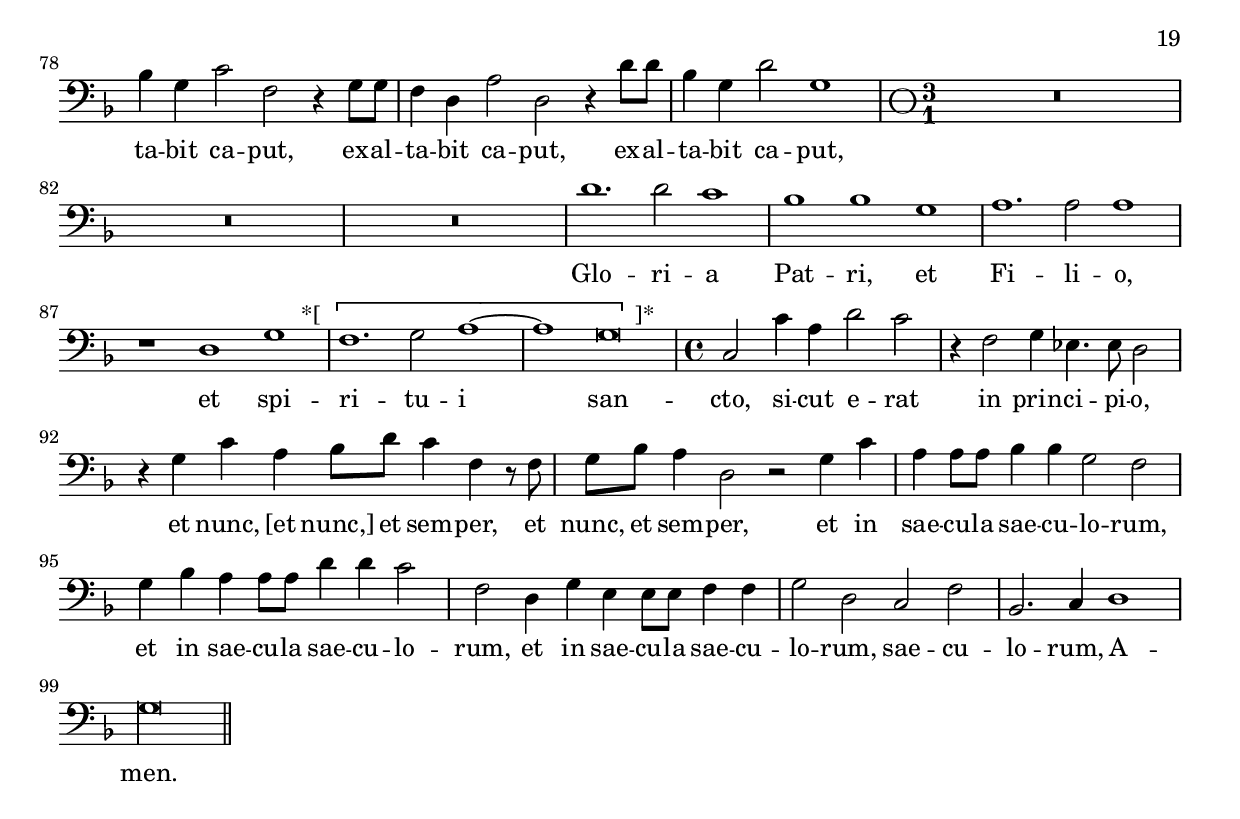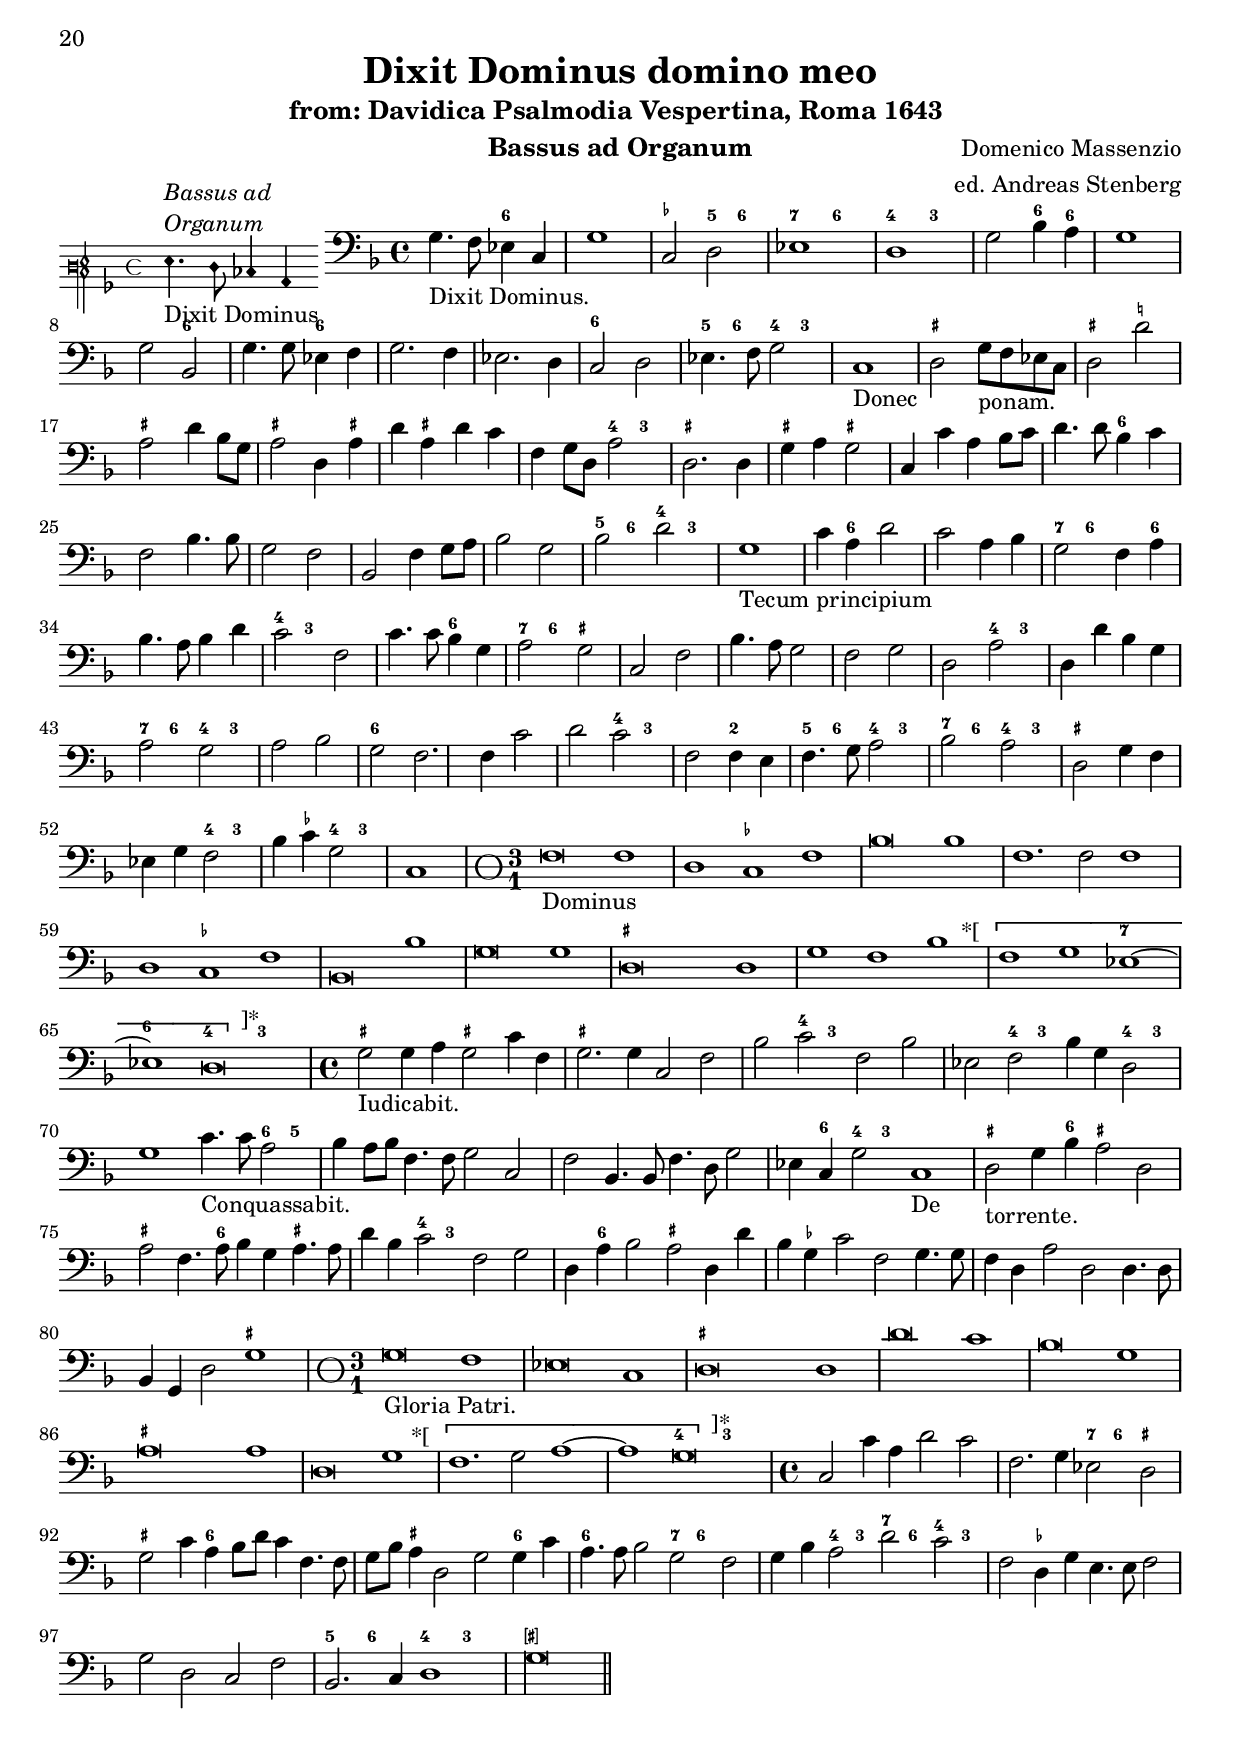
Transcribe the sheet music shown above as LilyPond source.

\version "2.18.0"
\include "deutsch.ly"
ficta = \once \set suggestAccidentals =##t
#(define ((double-time-signature glyph a b) grob)
   (grob-interpret-markup grob
     (markup #:override '(baseline-skip . 2.5) #:number
       (#:line ((markup (#:fontsize 4 #:musicglyph glyph))
                (#:fontsize -1 #:column (a b)))))))
\header {
  title = \markup {
    \center-column {
      "Dixit Dominus domino meo"
      %      "Wann er zu nacht"
      %      \vspace #0.5
    }
  }
  subtitle = "from: Davidica Psalmodia Vespertina, Roma 1643 "
  composer = "Domenico Massenzio"
  arranger = "ed. Andreas Stenberg"
  poet = ""
  meter =""
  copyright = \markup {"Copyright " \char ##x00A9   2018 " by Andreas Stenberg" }
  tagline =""
}
global = {
  \key f \major
}
%% PDF 18
sopMusic = \relative c'' {

  \set Score.tempoHideNote = ##t
  \tempo 2 = 72
  \time 4/4
  \set Timing.measureLength = #(ly:make-moment 4/2)
  \tag #'Score {
    \override Staff.BarLine.transparent = ##t
  }
  \tag #'Parts {
    \set Timing.defaultBarType = "!"
  }
  b2 c2 d4. d8 d2
  es4. es8 d1 c2
  d\breve
  d1 d1
  d2 c2					%% end of first line in orig.
  b2 d2
  c2 b2 a1
  g1 r2 g4. g8
  a4 a4 b8 a8 b8 c8 a4 a4 r2		%% end of second line
  r1 r4 e'4 f4 e4
  r4 cis4 d4 e4 f4 d8 d8 d4.\melisma cis!8\melismaEnd
  d1 r1
  r8 g,8 a8 b8 c4 f4 d2 d4 c4
  a2 r2					%% end of third line
  r2 r4 f'8. f16
  d4 d8 d8 c4. c8 d2 r8 g,8 b8 c8
  d4 d8 d8 d2 d1
  r4 c4 f4 f8 d8 e2 c4 f4~\melisma
  f4 e4\melismaEnd f2			%% end of ofurth line
  r4 f4 d4 a4
  c2 c4 f8 f8 e8 d8 e8 c8 d2
  c4 a4  h4. h8  c1
  d4 d8. c16  b4 g4 c2			%% end of fifth line
  b4 b8 b8
  a4 d2 cis8 cis8 d2  r4 d4
  c4 a4 d4. d8 c2 d8 e8 f8 d8
  e4 e4 f2 c1
  r2 r4 c4				%% end of sixth line
  f4 f4 g2 f4 d2 cis4
  d8\melisma e16 f16 g4\melismaEnd e2
  r4 d4 b4 c8 c8 es4 b4 c4. c8
  d4 c4 					%5 end of sewenth line
  c4. h8 c1
  \tempo \breve. = 72
  \once \override Score.TimeSignature.stencil =
  #(double-time-signature  "timesig.mensural32" "3" "1")
  \time 3/1
  c1. c2 c1
  f1 es1 c1
  d\breve d1
  a1. a2 a1
  b1 c1 a1
  b\breve b1
  r1 r1 b1				%% end of eight line and first page
  a1 a1 d1
  d1 f1 d1
  c1\melisma b\breve\melismaEnd
  c1 a\breve
  \tempo 2 = 72
  \time 4/4
  \set Timing.measureLength = #(ly:make-moment 4/2)
  h2 h4 c4 d4 d8 d8 c4 a4
  h!4. h8 h2 r2 r4 f'4			%% end of ninth line (first on second page).
  d4 d8 d8 c4 c8 c8  a2 d4 d4
  c4 b8 b8 b4.\melisma a8\melismaEnd b4 d4 d2
  d2 r4 g8 g8 e4 e4 f8 f8 e8 f8		%% end of tenth line
  d4. d8 c4 c4 h2 c4 c8 c8
  a4 a4 d8 d8 c8 d8 c8. c16 c8 d8
  b2 b8 g8 c2\melisma h4\melismaEnd c1 %% end of elewent line
  r2 d4 d4 cis4 cis8 e8 f4 d4
  e2 a,2 d4 d4 cis4 cis8 e8
  f4 d4 c2 c2 r2
  r4 a'8 a8 f4 d4 e2 d2 		 %% end of twelwth line
  r4 g8 g8 e4 e8 e8 f4. f8 d2
  r4 f8 f8 e4 cis4 d2 f4 f8 f8
  d4 d4 d2 h1
  \tempo \breve.= 72
  \once \override Score.TimeSignature.stencil =
  #(double-time-signature  "timesig.mensural32" "3" "1")
  \time 3/1
  d1. g,2 a1
  b1 b1 c1
  a1. a2 a1
  d1. d2 e1
  f1 f1 g1
  e1. e2 e1
  r1 d1 e1
  f1 d1 c1
  c\breve\melisma h1\melismaEnd
  \tempo 2 = 72
  \time 4/4
  \set Timing.measureLength = #(ly:make-moment 4/2)
  c1 r1
  r1 r2 r4 a4				%% end of thirtheenth line
  h2 r4 c4 h8 a8 c4 c4 r8 f8
  d8 d8 cis4 d2 d4 g4 e4 e8 e8
  f4 f4 d2 b2 r4 c8 f8			%% end of fourtheenth line
  d4. d8 c4 c2 h4 c2~
  c2 d2 g,4 c4 a4 a8 a8
  b4 b4 a4. b8 c1
  d1 d1
  \cadenzaOn
  h\longa
  \bar "||"
  \revert Staff.BarLine.transparent
  \bar "||"
}
sopWords = \lyricmode {
  Di -- xit Do -- mi -- nus Do -- mi -- no me -- o
  se -- de à dex -- tris, à dex -- tris me -- is
  do -- nec po -- nam i -- ni -- mi -- cos tu -- os
  sca -- bel -- lum, sca -- bel -- lum pe -- dum tu -- o -- rum
  %vir -- gam vir -- tu -- tis tuae
  e -- mit -- tet Do -- mi -- nus ex Si -- on
  do -- mi -- na -- re in me -- di -- o i -- ni -- mi -- co -- rum tu -- o -- rum
  %% te -- cum prin -- ci -- pium
  in di -- e vir -- tu -- tis tu -- ae,
  vir -- tu -- tis tu -- ae in splen -- do -- ri -- bus sanc -- to -- rum ex u -- te -- ro an -- te lu -- ci -- fe -- rum ge -- nu -- i te, ge -- nu -- i te.
  iu -- ra -- vit Do -- mi -- nus et non pae -- ni -- te -- bit e -- um
  tu es sa -- cer -- dos in ae -- ter -- num
  se -- cun -- dum, se -- cun -- dum or -- di -- nem Mel -- chi -- se -- dech
  Do -- mi -- nus a dex -- tris tu -- is,
  Do -- mi -- nus a dex -- tris tu -- is,
  con -- fre -- git in di -- e i -- rae suae re -- ges
  iu -- di -- ca -- bit in na -- ti -- o -- ni -- bus
  im -- ple -- bit, [im -- ple -- bit] ru -- i -- nas,
  im -- ple -- bit ru -- i -- nas, ru -- i -- nas:
  % ca -- da -- ve -- ra
  con -- quas -- sa -- bit, con -- quas -- sa -- bit ca -- pi -- ta in ter -- ra,
  con -- quas -- sa -- bit, con -- quas -- sa -- bit ca -- pi -- ta in ter -- ra mul -- to -- rum.
  de tor -- ren -- te in vi -- a bi -- bet,
  de tor -- ren -- te in vi -- a bi -- bet
  %prop -- te -- rea
  ex -- al -- ta -- bit ca -- put
  ex -- al -- ta -- bit,
  prop -- te -- re -- a
  ex -- al -- ta -- bit ca -- put,
  ex -- al -- ta -- bit ca -- put.
  Glo -- ri -- a Pat -- ri, et Fi -- li -- o,
  Glo -- ri -- a Pat -- ri, et Fi -- li -- o,
  et spi -- ri -- tu -- i san -- cto,
  et nunc,
  et nunc, et sem -- per,
  [et nunc, et sem -- per]
  et in sae -- cu -- la sae -- cu -- lo -- rum,
  et in sae -- cu -- la sae -- cu -- lo -- rum,
  et in sae -- cu -- la sae -- cu -- lo -- rum,
  A -- men, a -- men.
}
%%PDF 33b
altoMusic = \relative c' {
  \tag #'Score {
    \override Staff.BarLine.transparent = ##t
  }
  \tag #'Parts {
    \set Timing.defaultBarType = "!"
  }
  r4 g'2 g4 b4. b8 b4 g4~
  g4 g4 fis2 g1~
  g2 fis2 b4 b8 b8 					%% end of first line in orig.
  g4 f4
  g2.\melisma a4 b2 a2\melismaEnd
  b2 r2 g4 g8 g8 b4 a4
  g2.\melisma f4 es2\melismaEnd f4 f4 			%% end of second line
  es4 es4 d2 e2 r4 g8 g8
  fis4 fis4 g8 f8 es8 c8 d4 d4 r2
  r1 r4 a'4 d,4 a'4
  r4 a4 a4 c4						%% end of third line
  c4 b8 a8 a2
  a1 r1
  r8 e8 f8 g8 a4. a8 a2 g4. g8
  f1 r4 g8. g16 f4 f8 f8
  g4. g8 f2						%% end of fourth line
  r8 f8 g8 a8 b2
  b4 b4 a2 g1
  r2 r4 d4 g4 g8 e8 a4 f8 f8
  b4 b8 g8 a2 f2 f2
  g4 c8 c8 						%% end of fifth line
  a8 g8 a8 f8 g2 d4 g4~
  g4 fis4 g4 d4 e4. e8 f2
  r2 b4 b8. b16 a4. a8 g2
  f4 f8 f8 						%% end of sixth line
  a4 a8 a8 f4 f4 d4 g4
  g4. fis8 g2 r1
  g8 a8 b8 g8 a4 a2 f4 e2
  r4 d4 g4 g4 a4.\melisma g16 f16			%% end of sewenth line
  c'2\melismaEnd
  a2 r4 a2 g4 a2
  fis4 fis4 g4 a8 a8 b4 b4 b4. a8
  b4 g4 g4. g8 e1
  \once \override Score.TimeSignature.stencil =
  #(double-time-signature  "timesig.mensural32" "3" "1")
  \time 3/1
  a1. a2 a1						%% end of eight line and first page
  f1 g1 a1
  b\breve f1
  f1. f2 f1
  f1 g1 f1
  f\breve f1
  r1 r1 g1
  fis1 fis1 fis1
  g1 a1 b1
  \[a1^\markup { \halign #3 "*[" }\melisma g\breve\melismaEnd
  g\breve fis1 ^\markup { \halign #-3 "]*" } \]		%% end of ninth line (first on second page)
  \time 4/4
  \set Timing.measureLength = #(ly:make-moment 4/2)
  g2 r2 r1
  r1 r4 c4 a4 a8 a8
  b4 b8 b8 g2 f2 r4 b4
  g4 g8 g8 f2 f4 g4 g4.\melisma fis8\melismaEnd
  g1 r1
  r1							%% end of tenth line
  r4 g8 g8 e4 e4
  f8 f8 e8 f8 d4. d8 f4 a4
  g2 g4. g8 g2 e2
  g4 g4 fis4 fis8 a8 b4 g4
  a1							%% end of elewenth line
  a2 c2 b2 a4. a8
  a4 b4 g2 f4 a4 b4.b8
  a2 r2 r4 a8 a8 f4 d8 a'8
  b4. b8 g4 c8 c8 a4 f4					%% end of twelwth line
  g2
  a2 r4 a8 a8 f4 d4 a'4. a8
  b4 b4 a2 g1
  \once \override Score.TimeSignature.stencil =
  #(double-time-signature  "timesig.mensural32" "3" "1")
  \time 3/1
  b1. b2 a1
  g1 g1 g1
  fis1. fis2 fis1					%% end of thirtheenth line
  a1. f2 g1
  b1 b1 b1
  a1. a2 a1
  r1 f1 g1
  \[a1^\markup { \halign #3 "*[" } f1 e1~
  e1 g\breve^\markup { \halign #-3 "]*" }\]
  \time 4/4
  \set Timing.measureLength = #(ly:make-moment 4/2)
  e1 r2 g4 e4
  a4. a8 a4 b4 g4. g8 					%% end of fourtheenth line
  fis4 fis4
  g2 r4 a4 f8 f8 g4 a4 r8 a8
  g8 f8 a4 fis2 r1
  r1 g4 b4 a4 a8 a8
  b4. f8 g2						%% end of fiftheenth line
  f4 f2\melisma e4\melismaEnd
  f2 r2 r1
  d4 g4 f4 f8 f8 g4 c4 a4 a8 a8
  b4. a8 g2. g4 fis2
  \cadenzaOn
  g\longa
  \bar "||"
  \revert Staff.BarLine.transparent
}
altoWords = \lyricmode {
  Di -- xit Do -- mi -- nus Do -- mi -- no me -- o
  se -- de à dex -- tris me -- is,
  se -- de à dex -- tris me -- is,
  à dex -- tris me -- is,
  do -- nec po -- nam i -- ni -- mi -- cos tu -- os
  sca -- bel -- lum, sca -- bel -- lum pe -- dum tu -- o -- rum
  %vir -- gam vir -- tu -- tis tuae
  e -- mit -- tet Do -- mi -- nus ex Si -- on
  do -- mi -- na -- re in me -- di -- o i -- ni -- mi -- co -- rum tu -- o -- rum
  %% te -- cum prin -- ci -- pium
  in di -- e vir -- tu -- tis,
  in di -- e vir -- tu -- tis tu -- ae in splen -- do -- ri -- bus sanc -- to -- rum,
  sanc -- to -- rum
  ex u -- te -- ro an -- te lu -- ci -- fe -- rum ge -- nu -- i, ge -- nu -- i te.
  iu -- ra -- vit Do -- mi -- nus et non pae -- ni -- te -- bit e -- um
  tu es sa -- cer -- dos in ae -- ter -- num
  se -- cun -- dum, se -- cun -- dum or -- di -- nem Mel -- chi -- se -- dech
  Do -- mi -- nus a dex -- tris tu -- is,
  Do -- mi -- nus a dex -- tris tu -- is con -- fre -- git in di -- e i -- rae suae re -- ges
  % iu -- di -- ca -- bit in na -- tio -- ni -- bus
  im -- ple -- bit, im -- ple -- bit ru -- i -- nas,
  im -- ple -- bit ru -- i -- nas, ru -- i -- nas,
  %ca -- da -- ve -- ra
  con -- quas -- sa -- bit,
  con -- quas -- sa -- bit ca -- pi -- ta in ter -- ra mul -- to -- rum
  de tor -- ren -- te in vi -- a bi -- bet,
  in vi -- a, in vi -- a bi -- bet prop -- te -- re -- a ex -- al -- ta -- bit,
  prop -- te -- re -- a ex -- al -- ta -- bit ca -- put,
  ex -- al -- ta -- bit, ex -- al -- ta -- bit ca -- put.
  Glo -- ri -- a Pat -- ri, et Fi -- li -- o,
  Glo -- ri -- a Pat -- ri, et Fi -- li -- o,
  et spi -- ri -- tu -- i san -- cto,
  si -- cut e -- rat in prin -- ci -- pi -- o,
  et nunc,
  et nunc, et sem -- per,
  et nunc, et sem -- per,
  et in sae -- cu -- la sae -- cu -- lo -- rum,
  A -- men.
  et in sae -- cu -- la,
  et in sae -- cu -- la sae -- cu -- lo -- rum,
  A -- men.

}
%%PDF 33
tenorMusic = \relative c' {
  \clef "G_8"
  \tag #'Score {
    \override Staff.BarLine.transparent = ##t
  }
  \tag #'Parts {
    \set Timing.defaultBarType = "!"
  }
  d2 es2 d4. d8 b2
  c4. c8 a4 b2\melisma a4 g2\melismaEnd
  a1 g4 g8 g8 					%% end of first line in orig.
  b4 a4
  b2 g2 d'4 d8 d8 f4 e4
  d2 g,2 r2 d'4 d8 d8				%% end of second line
  es4 c4 es1 d4 d4
  b8 b8 c2\melisma h4\melismaEnd c1
  r1 r2 f4 f4
  e4 e4 f8 e8 f8 g8 e4 e4 r4 e4			%% end of third line
  f4 e8 e8 f4 g4 a4 g8 f8 e2
  d2 f2 d4 c4 d4 d4
  e4 e4 r8 c8 d8 e8 f4 f8 f8
  f4. e8					%% end of fourh line
  f4 f8. f16 d4 d8 d8 b4. b8 c2
  r8 b8 d8 e8 f2 f8 d8 e8 f8 g2
  f8 d8 g2\melisma fis4\melismaEnd g2 g2
  e4 f4						%% end of fifth line
  d4. d8 c2 r2
  r4 b4 c4 c8 a8 d4 d8 c8 d8 e8 f4~\melisma
  f4 e4\melismaEnd f2 r2 r4 g8 g8
  e8 d8 e8 c8 d2 c4 g'4				%% end of sixth line
  a4. a8
  f2 r2 f4 f8. e16
  d4. d8 d2 e4 e8 e8 d2 r4 g4
  e4 c4 c4. h8 c2 r2
  r2 r4 c4 f4 f4 g2				%% end of sewenth line
  f4 f2 e4 f2 c4 c4
  f4 f4 e4. e8 d4 d2 cis4
  d4 d4 d4 f8 f8 g4 d4 f4. f8
  f4 es4 d4. d8 c1				%% end of eight line and first page
  \once \override Score.TimeSignature.stencil =
  #(double-time-signature  "timesig.mensural32" "3" "1")
  \time 3/1
  R\breve.*2
  f1. f2 d1
  c1. c2 c1
  f1 es1 c1
  c1 c1 c1
  b1 b1 r1
  r1 r1 a1
  b1 c1 d1
  f1 d\breve
  c1 d\breve					%5 end of nineth line (first on second page)
  d2 d4 c4 h4 h8 d8 e4 f4
  d4. d8 d4 g4 e4 e8 e8 f2
  f4 f2 e4 f2 r4 f4
  es4 es8 es8					%% end of tenth line
  c2 d4 b4 a2
  h1 r2 r4 c8 c8
  b4 d4 f8 f8 e8 f8 d4. d8 c4 c8 c8
  c2 d2 f8 f8 e8 f8				%% end of elevent line
  d8. d16 d8 d8
  es4 es8 es8 d2 c1
  r1 r2 d4 d4
  cis4 cis8 e8 f2 d4 g4 e2
  d4 f2\melisma e4\melismaEnd f2 r4 d4
  f4. f8					%% end of Twelwth line
  d4 d4 cis4. cis8 d4 f8 f8
  d4 d4 e2 c4 a4 b4. b8
  a4 d8 d8 cis4 e4 f2 d4 d8 d8
  f8 d8 g2\melisma fis4\melismaEnd		%% end of Thirteenth line
  g1
  \once \override Score.TimeSignature.stencil =
  #(double-time-signature  "timesig.mensural32" "3" "1")
  \time 3/1
  g1. g2 f1
  es1 es1 c1
  d1. d2 d1
  f1. f2 e1
  d1 d1 d1
  cis1. cis2 cis1
  r1 a1 b1
  c1 a\breve
  c1 d\breve					%% end of fourteenth line
  \time 4/4
  \set Timing.measureLength = #(ly:make-moment 4/2)
  c1 f4 d4 e2
  f2 f4 d4 d4. c8 d2
  r4 d4 e4 f4 d8 f8 e4 f4 r8 c8
  b8 d8 e4 d2 r1
  r2 d4 f4 e4 e8 e8				%% end of fiftheent line
  f4 c4
  d8 e8 f2\melisma e4\melismaEnd f4 f8 d8 g4 g8 g8
  a2 f4 d4 c1
  r2 d4 f4 e4 e8 e8 f4 f4
  d2 b2 a1
  \cadenzaOn
  g\longa
  \bar "||"
  \revert Staff.BarLine.transparent
}
tenorWords = \lyricmode {
  Di -- xit Do -- mi -- nus Do -- mi -- no me -- o
  se -- de à dex -- tris me -- is,
  se -- de à dex -- tris me -- is,
  se -- de à dex -- tris me -- is,
  à dex -- tris me -- is.
  do -- nec po -- nam i -- ni -- mi -- cos tu -- os
  sca -- bel -- lum, sca -- bel -- lum pe -- dum tu -- o -- rum
  vir -- gam vir -- tu -- tis tu -- ae
  e -- mit -- tet Do -- mi -- nus ex Si -- on
  do -- mi -- na -- re in me -- di -- o i -- ni -- mi -- co -- rum,
  i -- ni -- mi -- co -- rum tu -- o -- rum
  te -- cum prin -- ci -- pi -- um
  in di -- e vir -- tu -- tis, vir -- tu -- tis tu -- ae,
  in splen -- do -- ri -- bus sanc -- to -- rum ex u -- te -- ro an -- te lu -- ci -- fe -- rum ge -- nu -- i te.
  iu -- ra -- vit Do -- mi -- nus,
  %et non pae -- ni -- te -- bit e -- um
  tu es sa -- cer -- dos in ae -- ter -- num,
  tu es sa -- cer -- dos in ae -- ter -- num
  se -- cun -- dum, se -- cun -- dum or -- di -- nem Mel -- chi -- se -- dech
  Do -- mi -- nus,
  Do -- mi -- nus a dex -- tris tu -- is,
  con -- fre -- git in di -- e i -- rae su -- ae re -- ges
  iu -- di -- ca -- bit in na -- ti -- o -- ni -- bus
  im -- ple -- bit, [im -- ple -- bit] ru -- i -- nas,
  im -- ple -- bit ru -- i -- nas, ru -- i -- nas:
  % ca -- da -- ve -- ra
  con -- quas -- sa -- bit, [con -- quas -- sa -- bit] ca -- pi -- ta,
  con -- quas -- sa -- bit, con -- quas -- sa -- bit ca -- pi -- ta in ter -- ra mul -- to -- rum.
  de tor -- ren -- te in vi -- a, in vi -- a bi -- bet,
  prop -- te -- re -- a, prop -- te -- re -- a
  prop -- te -- re -- a ex -- al -- ta -- bit ca -- put
  ex -- al -- ta -- bit ca -- put,
  ex -- al -- ta -- bit ca -- put.
  Glo -- ri -- a Pat -- ri, et Fi -- li -- o,
  Glo -- ri -- a Pat -- ri, et Fi -- li -- o,
  et spi -- ri -- tu -- i san -- cto,
  si -- cut e -- rat in prin -- ci -- pi -- o,
  et nunc,
  [et nunc,] et sem -- per,
  [et nunc, et sem -- per,]
  et in sae -- cu -- la sae -- cu -- lo -- rum,
  A -- men.
  et in sae -- cu -- la sae -- cu -- lo -- rum,
  et in sae -- cu -- la sae -- cu -- lo -- rum,
  A -- men.
}
%% PDF 49
bassMusic = \relative c {
  \tag #'Score {
    \override Staff.BarLine.transparent = ##t
  }
  \tag #'Parts {
    \set Timing.defaultBarType = "!"
  }
  g'4.\melisma f8 es4\melismaEnd c4 g'4. g8 g2
  c,4. c8 d2 es1
  d1 r1
  g4 g8 g8					%% end of first line in orig.
  b4 a4 g2 d2
  g4 g8 g8 es4 f4 g2.\melisma f4
  es2. d4 c2\melismaEnd d4 d4			%% end of second line
  es4. f8 g2 c,1
  r1 r2 d'4. d8
  cis4 cis4 d8 c8 b8 g8 a4 a4 r4 a4
  d,4 a'8 a8 d4 c4				%% end of third line
  f,4 g8 d8 a'2
  d,2 r4 d'4 h4 c4 c4. h8
  c4 c4 r8 a8 b8 c8 d4 d8 d8 b4 c4
  f,2 						%% end of fourth line
  r4 b8. b16 g4 g8 g8 f4. f8
  b,2 r8 f'8 g8 a8 b2 g2
  b2 d2 g,1
  r1 r4 c4 a4 b4
  g4. g8  f4 a4					%% end of fifth line
  b4 b8 a8 b4 d4
  c2 f,2 r4 c'8 c8 b8 a8 b8 g8 a2
  g4 g4 c4. c8 f,2
  b4 b8. a16 g4. g8 f2				%% end of sixth line
  g4 g8 g8
  d2 a'4 a8 a8 d,4 d'4 b4 g4
  a4. a8 g2 a8 b8 c8 a8 b4 b4
  g2 f2 r4 f4 c'4 c4				%5 end of sewenth line
  d2 c2 r4 f,2 e4
  f4.\melisma g8 a2 b2\melismaEnd a2
  r4 d,4 g4 f8 f8 es4 g4 f4. f8
  b4 c4 g4. g8 c,1				%% end of eight line and first page
  \once \override Score.TimeSignature.stencil =
  #(double-time-signature  "timesig.mensural32" "3" "1")
  \time 3/1
  R\breve.*2
  b'1. b2 b1
  f1. f2 f1
  d1 c1 f1
  b,1 b1 b'1
  g1 g1 r1
  r1 r1 d1
  g1 f1 b1
  \[f1^\markup { \halign #3 "*[" } g1 es1~
  es1 d\breve^\markup { \halign #-5 "]*" } \]	%% end of ninth line (first on second page.)
  \time 4/4
  \set Timing.measureLength = #(ly:make-moment 4/2)
  g2 r2 r1
  r2 g2 c4 c8 c8 f,4 f8 f8
  b2 c2 r4 f,4 b4 b8 b8
  es,4 es8 es8 f2 b4 g4 d2
  g1						%% end of tenth line
  r4 c8 c8 a4 a4
  b8 b8 a8 b8 f4. f8 g4 g4 c,2
  f2 b8 b8 a8 b8 f8. f16 f8 d8 g2
  es4 c4					%% end of elewenth line
  g'2 c,1
  r\breve
  a'4 a4 f4 f8 a8 b4 g4 a4 a8 a8
  d4 b4 c2 f,2 r2
  r4 a4 b4. b8 a2 r4 d8 d8  			%% end of twelwth line
  b4 g4 c2 f,2 r4 g8 g8 f4 d4 a'2 d,2 r4 d'8 d8
  b4 g4  d'2 g,1
  \once \override Score.TimeSignature.stencil =
  #(double-time-signature  "timesig.mensural32" "3" "1")
  \time 3/1
  R\breve.*3
  d'1. d2 c1
  b1 b1 g1					%% end of thirtheenth line
  a1. a2 a1
  r1 d,1 g1
  \[f1.^\markup { \halign #3 "*[" } g2 a1~
  a1 g\breve^\markup { \halign #-5 "]*" } \]
  \time 4/4
  \set Timing.measureLength = #(ly:make-moment 4/2)
  c,2 c'4 a4 d2 c2
  r4 f,2 g4 es4. es8 d2
  r4 g4 c4 a4					%% end of fourtheenth line
  b8 d8 c4 f,4  r8 f8
  g8 b8 a4 d,2 r2  g4 c4
  a4 a8 a8 b4 b4 g2 f2
  g4 b4 a4 a8 a8 				%5 end of fiftheenth line
  d4 d4 c2
  f,2 d4 g4 e4 e8 e8 f4 f4
  g2 d2 c2 f2
  b,2. c4 d1
  \cadenzaOn
  g\longa
  \bar "||"
  \revert Staff.BarLine.transparent
}
bassWords = \lyricmode {
  Di -- xit Do -- mi -- nus Do -- mi -- no me -- o
  se -- de à dex -- tris me -- is,
  se -- de à dex -- tris me -- is,
  à dex -- tris me -- is.
  do -- nec po -- nam i -- ni -- mi -- cos tu -- os
  sca -- bel -- lum, sca -- bel -- lum pe -- dum tu -- o -- rum
  vir -- gam vir -- tu -- tis tu -- ae
  e -- mit -- tet Do -- mi -- nus ex Si -- on
  do -- mi -- na -- re in me -- di -- o i -- ni -- mi -- co -- rum tu -- o -- rum
  te -- cum prin -- ci -- pi -- um
  in di -- e vir -- tu -- tis tu -- ae,
  in splen -- do -- ri -- bus sanc -- to -- rum ex u -- te -- ro an -- te lu -- ci -- fe -- rum ge -- nu -- i te, ge -- nu -- i te.
  Iu -- ra -- vit Do -- mi -- nus et non pae -- ni -- te -- bit e -- um
  tu es sa -- cer -- dos in ae -- ter -- num
  se -- cun -- dum, se -- cun -- dum or -- di -- nem Mel -- chi -- se -- dech
  Do -- mi -- nus,
  Do -- mi -- nus a dex -- tris tu -- is,
  con -- fre -- git in di -- e i -- rae su -- ae re -- ges
  %iu -- di -- ca -- bit in na -- ti -- o -- ni -- bus
  im -- ple -- bit, im -- ple -- bit ru -- i -- nas,
  im -- ple -- bit, [im -- ple -- bit] ru -- i -- nas, ru -- i -- nas:
  % ca -- da -- ve -- ra
  con -- quas -- sa -- bit, [con -- quas -- sa -- bit] ca -- pi -- ta in ter -- ra,
  con -- quas -- sa -- bit ca -- pi -- ta in ter -- ra mul -- to -- rum.
  de tor -- ren -- te in vi -- a bi -- bet,
  in vi -- a bi -- bet
  prop -- te -- re -- a
  ex -- al -- ta -- bit ca -- put,
  ex -- al -- ta -- bit ca -- put,
  ex -- al -- ta -- bit ca -- put,
  Glo -- ri -- a Pat -- ri, et Fi -- li -- o,
  et spi -- ri -- tu -- i san -- cto,
  si -- cut e -- rat in prin -- ci -- pi -- o,
  et nunc,
  [et nunc,] et sem -- per,
  et nunc, et sem -- per,
  et in sae -- cu -- la sae -- cu -- lo -- rum,
  et in sae -- cu -- la sae -- cu -- lo -- rum,
  et in sae -- cu -- la sae -- cu -- lo -- rum,
  sae -- cu -- lo -- rum,
  A -- men.
}
%% PDF 55
continuo = \figuremode {
  s2 <6>2 s1
  <_->2 <5>4 <6>4 <7>2 <6>2
  <4>2 <3>2 s2 <6>4 <6>4
  s1 s2 <6>2				%% end of first line in orig.
  s2 <6>2 s1
  s1 <6>2 s2
  <5>4 <6>4 <4>4 <3>4 s1
  <_+>2					%% end of second line
  s2 <_+>2 <_!>2
  <_+>2  s2 <_+>2 s4 <_+>4
  s4 <_+>4  s1 <4>4 <3>4
  <_+>1 <_+>4 s4 <_+>2			%% end of third line
  s1 s2 <6>2
  s1 s1
  s1 s1
  <5>4 <6>4 <4>4 <3>4 s1
  s4 <6>4 s1				%% end of fourth line
  s2 <7>4 <6>4 s4 <6>4 s1
  <4>4 <3>4 s2 s2 <6>2
  <7>4 <6>4 <_+>2 s1
  s1 s1
  s2 <4>4 <3>4 				%% end of fifth line
  s1
  <7>4 <6>4 <4>4 <3>4 s1
  <6>2 s2 s1
  s2 <4>4 <3>4 s2 <2>2
  <5>4 <6>4 <4>4 <3>4 <7>4 <6>4 <4>4 <3>4
  <_+>2 s2 				%% end of sixth line
  s2 <4>4 <3>4
  s4 <_->4 <4>4 <3>4 s1
  s1*3
  s1 <_->1 s1
  s1*3
  s1*3
  s1 <_->1 s1
  s1*3
  s1*3					%% end ofsewenth line
  <_+>1 s1*2
  s1*3
  s1*2 <7>1
  <6>1 <4>1 <3>1
  <_+>2 s2 <_+>2 s2
  <_+>1 s1
  s2 <4>4 <3>4 s1
  s2					%% end of ninth line and first page
  <4>4 <3>4 s2 <4>4 <3>4
  s1 s2 <6>4 <5>4
  s1*2
  s1*2
  s4 <6>4 <4>4 <3>4 s1 			%% end of tenth line aand first on second page
  <_+>2 s4 <6>4 <_+>2 s2
  <_+>2 s4. <6>8 s2 <_+>2
  s2 <4>4 <3>4 s1
  s4 <6>4 s2 <_+>2 s2
  s4 <_->4 s2				%% end of elewenth line
  s1
  s1*2
  s1 <_+>1
  s1*3
  s1*3
  <_+>1 s1*2
  s1*3
  s1*3					%% end of twelwth line
  <_+>1 s1*2
  s1*3
  s1*3
  s1 <4>1 <3>1
  s1*2
  s1 <7>4 <6>4 <_+>2
  <_+>2 s4 <6>4 s2			%% end of thirtheenth line
  s2
  s4 <_+>4 s1 <6>2
  <6>2 s2 <7>4 <6>4 s2
  s2 <4>4 <3>4 <7>4 <6>4 <4>4 <3>4
  s2 <_->2 s1				%% end of fourtheenth line
  s1*2
  <5>2 <6>2 <4>2 <3>2
  <[_+]>\longa

  \override Staff.BassFigureAlignmentPositioning.direction = #UP
  %\bassFigureStaffAlignmentUp
  \set Staff.useBassFigureExtenders = ##t
  \override Staff.BassFigureAlignmentPositioning.direction = #DOWN
  %\bassFigureStaffAlignmentDown
}


bassAdOrgMusic = \relative c {
  \clef "bass"
  g'4._"Dixit Dominus." f8 es4 c4 g'1
  c,2 d2 es1
  d1 g2 b4 a4
  g1 g2	b,2				%% end of first line in orig.
  g'4. g8 es4 f4 g2.\melisma f4
  es2. d4 c2\melismaEnd d2
  es4. f8 g2 c,1_"Donec"
  d2					%% end of second line
  g8_"ponam." f8 es8 c8 d2 d'2
  a2 d4 b8 g8 a2 d,4 a'4
  d4 a4 d4 c4	f,4 g8 d8 a'2
  d,2. d4 g4 a4 g2			%% end of third line
  c,4 c'4 a4 b8 c8 d4. d8 b4 c4
  f,2 b4. b8 g2 f2
  b,2 f'4 g8 a8 b2 g2
  b2 d2 g,1_"Tecum principium"
  c4 a4 d2 c2 				%% end of fourth line
  a4 b4 g2 f4 a4 b4. a8
  b4 d4 c2 f,2  c'4. c8
  b4 g4 a2 g2 c,2
  f2 b4. a8 g2 f2
  g2 d2 a'2 				%% end of fifth line
  d,4 d'4 b4 g4
  a2 g2 a2 b2
  g2 f2. f4 c'2
  d2 c2 f,2 f4 e4
  f4.\melisma g8 a2 b2\melismaEnd a2
  d,2 g4 f4 				%% end of sixth line
  es4 g4 f2
  b4 c4 g2 c,1
  \once \override Score.TimeSignature.stencil =
  #(double-time-signature  "timesig.mensural32" "3" "1")
  \time 3/1
  f\breve_"Dominus" f1
  d1 c1 f1
  b\breve b1
  f1. f2 f1
  d1 c1 f1
  b,\breve b'1
  g\breve g1				%% end of sewenth line
  d\breve d1
  g1 f1 b1
  \[f1^\markup { \halign #3 "*[" } g1 es1~
  es1 d\breve^\markup { \halign #-5 "]*" } \]
  \time 4/4
  \set Timing.measureLength = #(ly:make-moment 4/2)
  g2_"Iudicabit." g4 a4 g2 c4 f,
  g2. g4  c,2 f2
  b2 c2 f,2 b2
  es,2 					%% end of eight line and first page
  f2 b4 g4 d2
  g1
  c4._"Conquassabit." c8 a2
  b4 a8 b8 f4. f8 g2 c,2
  f2 b,4. b8 f'4. d8 g2
  es4 c4 g'2 c,1_"De"			%% end of ninth line (first on second page.)
  d2_"torrente." g4 b4 a2 d,2
  a'2 f4. a8 b4 g4 a4. a8
  d4 b4 c2 f,2 g2
  d4 a'4 b2 a2 d,4 d'4
  b4 g4 c2 				%% end of tenth line
  f,2 g4. g8 f4 d4 a'2 d,2 d4. d8
  b4 g4 d'2 g1
  \once \override Score.TimeSignature.stencil =
  #(double-time-signature  "timesig.mensural32" "3" "1")
  \time 3/1
  g\breve_"Gloria Patri."  f1
  es\breve c1
  d\breve d1
  d'\breve  c1
  b\breve g1				%% end of elewenth line					%% end of thirtheenth line
  a\breve a1
  d,\breve g1
  \[f1.^\markup { \halign #3 "*[" } g2 a1~
  a1 g\breve^\markup { \halign #-5 "]*" } \]
  \time 4/4
  \set Timing.measureLength = #(ly:make-moment 4/2)
  c,2 c'4 a4 d2 c2
  f,2. g4 es2 d2
  g2 c4 a4 b8 d8 c4 			%% end of twelwth line
  f,4. f8
  g8 b8 a4 d,2 g2 g4 c4
  a4. a8 b2 g2 f2
  g4 b4 a2 d2 c2
  f,2 d4 g4 e4. e8 f2			%% end of thirteenth line
  g2 d2 c2 f2
  b,2. c4 d1
  \cadenzaOn
  g\longa
  \bar "||"
  \revert Staff.BarLine.transparent
}

incipitDiscantus = \markup {
  \score {
    {
      %      \set Staff.instrumentName = #"Tenor "
      \override NoteHead.style = #'neomensural
      \override Rest.style = #'neomensural
      \override Staff.TimeSignature.style = #'mensural
      \cadenzaOn
      \clef "petrucci-g"
      \key f \major
      \time 4/4

      b'2 ^\markup { \smallCaps"Cantus"} _"Dixit Dominus"
      c''2 d''4. d''8
    }
    \layout {
      \context {
        \Voice
        \remove "Ligature_bracket_engraver"
        \consists "Mensural_ligature_engraver"
      }
      line-width = 4.5\cm
    }
  }
}


incipitAltus = \markup {
  \score {
    {
      %      \set Staff.instrumentName = #"Tenor "
      \override NoteHead.style = #'neomensural
      \override Rest.style = #'neomensural
      \override Staff.TimeSignature.style = #'mensural
      \cadenzaOn
      \clef "petrucci-c2"
      \key f \major
      \time 4/4
      r4^\markup \smallCaps"Altus"_"Dixit Dominus"
      g'2 g'4 b'4. b'8
    }
    \layout {
      \context {
        \Voice
        \remove "Ligature_bracket_engraver"
        \consists "Mensural_ligature_engraver"
      }
      line-width = 4.5\cm
    }
  }
}


incipitTenor = \markup {
  \score {
    {
      %      \set Staff.instrumentName = #"Tenor "
      \override NoteHead.style = #'neomensural
      \override Rest.style = #'neomensural
      \override Staff.TimeSignature.style = #'mensural
      \cadenzaOn
      \clef "petrucci-c3"
      \key f \major
      \time 4/4
      d'2^\markup \smallCaps"Tenor" _"Dixit Dominus"
      es'2 d'4. d'8
    }
    \layout {
      \context {
        \Voice
        \remove "Ligature_bracket_engraver"
        \consists "Mensural_ligature_engraver"
      }
      line-width = 5.0\cm
    }
  }
}
#(append! supported-clefs '(("mensural-f3" . ("clefs.mensural.f" 0 0))))


incipitBassus = \markup {
  \score {
    {
      %      \set Staff.instrumentName = #"Tenor "
      \override NoteHead.style = #'neomensural
      \override Rest.style = #'neomensural
      \override Staff.TimeSignature.style = #'mensural
      \cadenzaOn
      \clef "petrucci-f3"
      \key f \major
      \time 4/4
      g4.^\markup \smallCaps"Bassus"_"Di xit Dominus"
      f8 es4 c4
    }
    \layout {
      \context {
        \Voice
        \remove "Ligature_bracket_engraver"
        \consists "Mensural_ligature_engraver"
      }
      line-width = 4.5\cm
    }
  }
}
incipitBassusAdOrganum = \markup {
  \score {
    {
      %      \set Staff.instrumentName = #"Tenor "
      \override NoteHead.style = #'neomensural
      \override Rest.style = #'neomensural
      \override Staff.TimeSignature.style = #'mensural
      \cadenzaOn
      \clef "petrucci-f3"
      \key f \major
      \time 4/4
      g4.^\markup  \column { \italic "Bassus ad" \italic "Organum" }_"Dixit Dominus"
      f8 es4 c4
    }
    \layout {
      \context {
        \Voice
        \remove "Ligature_bracket_engraver"
        \consists "Mensural_ligature_engraver"
      }
      line-width = 4.5\cm
    }
  }
}
%% Scoreblock for Score
\score {
  \keepWithTag #'Score
  <<
    \new StaffGroup \with {
      \override VerticalAxisGroup.staff-staff-spacing = #'((basic-distance . 12))
    } <<
      \new Staff = treble <<
        \set Staff.instrumentName = \incipitDiscantus
        \new Voice = "sopranos" {
          \set  Staff.midiInstrument ="choir aahs"
          %	\voiceOne
          << \global \sopMusic >>
        }
      >>
      \new Lyrics = sopranos { s1 }

      \new Staff = "medius" <<
        \set Staff.instrumentName = \incipitAltus

        \new Voice = "altos" {
          %	\voiceTwo
          \set  Staff.midiInstrument ="choir aahs"
          << \global \altoMusic >>
        }
      >>

      \new Lyrics = "altos" { s1 }

      \new Staff = tenors <<
        \set Staff.instrumentName = \incipitTenor

        \clef "treble"
        \new Voice = "tenors" {
          \set  Staff.midiInstrument ="choir aahs"
          %	\voiceOne
          << \global \tenorMusic >>
        }
      >>
      \new Lyrics = "tenors" { s1 }


      \new Staff ="basses" {
        \set Staff.instrumentName = \incipitBassus

        \new Voice = "basses" {
          \set  Staff.midiInstrument ="choir aahs"
          \clef "bass"
          %	\voiceTwo
          << \global \bassMusic >>
        }
      }
    >>
    \new Lyrics = basses { s1 }
    <<
      \new Staff ="bassAdOrg" {
        \set Staff.instrumentName = \incipitBassusAdOrganum

        \new Voice = "bassusAdOrganum" {
          \set  Staff.midiInstrument ="choir aahs"
          \clef "bass"
          %	\voiceTwo
          << \global \bassAdOrgMusic >>
        }
      }
      \context Staff = bassAdOrg \continuo

    >>
    \context Lyrics = sopranos \lyricsto sopranos \sopWords
    \context Lyrics = altos \lyricsto altos \altoWords
    \context Lyrics = tenors \lyricsto tenors \tenorWords
    \context Lyrics = basses \lyricsto basses \bassWords
  >>
  \layout {
    \context {
      \Score
      % no bars in staves
      %      \override BarLine.transparent = ##t

    }
    % the next three instructions keep the lyrics between the bar lines
    \context {
      \Lyrics
      \consists "Bar_engraver"
      \override BarLine.transparent = ##t
    }
    \context {
      \StaffGroup
      \consists "Separating_line_group_engraver"
    }
    \context {
      \Voice
      % no slurs
      \override Slur.transparent = ##t
      % Comment in the below "\remove" command to allow line
      % breaking also at those barlines where a note overlaps
      % into the next bar.  The command is commented out in this
      % short example score, but especially for large scores, you
      % will typically yield better line breaking and thus improve
      % overall spacing if you comment in the following command.
      %\remove "Forbid_line_break_engraver"
    }
    indent = 4.5\cm
  }
  \header {
    instrument = "Score"
    breakbefore = ##t
  }
}
%% Scoreblocks for parts
%% Canto
\score {
  \keepWithTag #'Parts
  <<
    \new StaffGroup \with {
      \override VerticalAxisGroup.staff-staff-spacing = #'((basic-distance . 12))
    } <<
      \new Staff = treble <<
        \set Staff.instrumentName = \incipitDiscantus
        \new Voice = "sopranos" {
          \set  Staff.midiInstrument ="choir aahs"
          %	\voiceOne
          <<    \global \sopMusic >>
        }
      >>

    >>
    \context Lyrics = sopranos \lyricsto sopranos \sopWords
  >>
  \layout {
    \context {
      \Score
      % no bars in staves
      %      \override BarLine.transparent = ##t

    }
    % the next three instructions keep the lyrics between the bar lines
    \context {
      \Lyrics
      \consists "Bar_engraver"
      \override BarLine.transparent = ##t
    }
    \context {
      \StaffGroup
      \consists "Separating_line_group_engraver"
    }
    \context {
      \Voice
      % no slurs
      \override Slur.transparent = ##t
      % Comment in the below "\remove" command to allow line
      % breaking also at those barlines where a note overlaps
      % into the next bar.  The command is commented out in this
      % short example score, but especially for large scores, you
      % will typically yield better line breaking and thus improve
      % overall spacing if you comment in the following command.
      %\remove "Forbid_line_break_engraver"
    }
    indent = 4.5\cm
  }
  \header {
    instrument = "Cantus"
    breakbefore = ##t
  }

}
%% Alto
\score {
  \keepWithTag #'Parts
  <<
    \new StaffGroup \with {
      \override VerticalAxisGroup.staff-staff-spacing = #'((basic-distance . 12))
    } <<

      \new Staff = "medius" <<
        \set Staff.instrumentName = \incipitAltus

        \new Voice = "altos" {
          %	\voiceTwo
          \set  Staff.midiInstrument ="choir aahs"
          << \global \altoMusic >>
        }
      >>

      \new Lyrics = "altos" { s1 }


    >>
    \context Lyrics = altos \lyricsto altos \altoWords
  >>
  \layout {
    \context {
      \Score
      % no bars in staves
      %      \override BarLine.transparent = ##t

    }
    % the next three instructions keep the lyrics between the bar lines
    \context {
      \Lyrics
      \consists "Bar_engraver"
      \override BarLine.transparent = ##t
    }
    \context {
      \StaffGroup
      \consists "Separating_line_group_engraver"
    }
    \context {
      \Voice
      % no slurs
      \override Slur.transparent = ##t
      % Comment in the below "\remove" command to allow line
      % breaking also at those barlines where a note overlaps
      % into the next bar.  The command is commented out in this
      % short example score, but especially for large scores, you
      % will typically yield better line breaking and thus improve
      % overall spacing if you comment in the following command.
      %\remove "Forbid_line_break_engraver"
    }
    indent = 4.5\cm
  }
  \header {
    instrument = "Altus"
    breakbefore = ##t
  }

}
%% Tenor
\score {
  \keepWithTag #'Parts
  <<
    \new StaffGroup \with {
      \override VerticalAxisGroup.staff-staff-spacing = #'((basic-distance . 12))
    } <<

      \new Staff = tenors <<
        \set Staff.instrumentName = \incipitTenor

        \clef "treble"
        \new Voice = "tenors" {
          \set  Staff.midiInstrument ="choir aahs"
          %	\voiceOne
          << \global \tenorMusic >>
        }
      >>
      \new Lyrics = "tenors" { s1 }



    >>
    \context Lyrics = tenors \lyricsto tenors \tenorWords
  >>
  \layout {
    \context {
      \Score
      % no bars in staves
      %      \override BarLine.transparent = ##t

    }
    % the next three instructions keep the lyrics between the bar lines
    \context {
      \Lyrics
      \consists "Bar_engraver"
      \override BarLine.transparent = ##t
    }
    \context {
      \StaffGroup
      \consists "Separating_line_group_engraver"
    }
    \context {
      \Voice
      % no slurs
      \override Slur.transparent = ##t
      % Comment in the below "\remove" command to allow line
      % breaking also at those barlines where a note overlaps
      % into the next bar.  The command is commented out in this
      % short example score, but especially for large scores, you
      % will typically yield better line breaking and thus improve
      % overall spacing if you comment in the following command.
      %\remove "Forbid_line_break_engraver"
    }
    indent = 4.5\cm
  }
  \header {
    instrument = "Tenor"
    breakbefore = ##t
  }

}
%% Basso
\score {
  \keepWithTag #'Parts
  <<
    \new StaffGroup \with {
      \override VerticalAxisGroup.staff-staff-spacing = #'((basic-distance . 12))
    } <<
      \new Staff ="basses" {
        \set Staff.instrumentName = \incipitBassus

        \new Voice = "basses" {
          \set  Staff.midiInstrument ="choir aahs"
          \clef "bass"
          %	\voiceTwo
          << \global \bassMusic >>
        }
      }
    >>
    \new Lyrics = basses { s1 }


    \context Lyrics = basses \lyricsto basses \bassWords
  >>
  \layout {
    \context {
      \Score
      % no bars in staves
      %      \override BarLine.transparent = ##t

    }
    % the next three instructions keep the lyrics between the bar lines
    \context {
      \Lyrics
      \consists "Bar_engraver"
      \override BarLine.transparent = ##t
    }
    \context {
      \StaffGroup
      \consists "Separating_line_group_engraver"
    }
    \context {
      \Voice
      % no slurs
      \override Slur.transparent = ##t
      % Comment in the below "\remove" command to allow line
      % breaking also at those barlines where a note overlaps
      % into the next bar.  The command is commented out in this
      % short example score, but especially for large scores, you
      % will typically yield better line breaking and thus improve
      % overall spacing if you comment in the following command.
      %\remove "Forbid_line_break_engraver"
    }
    indent = 4.5\cm
  }
  \header {
    instrument = "Bassus"
    breakbefore = ##t
  }

}
%% Continuo
\score {
  <<
    \new Staff ="bassAdOrg" {
      \set Staff.instrumentName = \incipitBassusAdOrganum

      \new Voice = "bassusAdOrganum" {
        \set  Staff.midiInstrument ="choir aahs"
        \clef "bass"
        %	\voiceTwo
        << \global \bassAdOrgMusic >>
      }
    }
    \context Staff = bassAdOrg \continuo

  >>
  \layout {
    \context {
      \Score
      % no bars in staves
      %      \override BarLine.transparent = ##t

    }
    % the next three instructions keep the lyrics between the bar lines
    \context {
      \Lyrics
      \consists "Bar_engraver"
      \override BarLine.transparent = ##t
    }
    \context {
      \StaffGroup
      \consists "Separating_line_group_engraver"
    }
    \context {
      \Voice
      % no slurs
      \override Slur.transparent = ##t
      % Comment in the below "\remove" command to allow line
      % breaking also at those barlines where a note overlaps
      % into the next bar.  The command is commented out in this
      % short example score, but especially for large scores, you
      % will typically yield better line breaking and thus improve
      % overall spacing if you comment in the following command.
      %\remove "Forbid_line_break_engraver"
    }
    indent = 4.5\cm
  }
  \header {
    instrument = "Bassus ad Organum"
    breakbefore = ##t
  }

}
%% Scoreblock for midi
\score {
  <<
    \new StaffGroup <<
      \new Staff = treble <<
        \set Staff.instrumentName = \incipitDiscantus
        \new Voice = "sopranos" {
          \set  Staff.midiInstrument ="choir aahs"
          %	\voiceOne
          << \global \sopMusic >>
        }
      >>
      \new Lyrics = sopranos { s1 }

      \new Staff = "medius" <<
        \set Staff.instrumentName = \incipitAltus

        \new Voice = "altos" {
          %	\voiceTwo
          \set  Staff.midiInstrument ="choir aahs"
          << \global \altoMusic >>
        }
      >>

      \new Lyrics = "altos" { s1 }
      \new Staff = tenors <<
        \set Staff.instrumentName = \incipitTenor

        \clef "treble"
        \new Voice = "tenors" {
          \set  Staff.midiInstrument ="choir aahs"
          %	\voiceOne
          << \global \tenorMusic >>
        }
      >>
      \new Lyrics = "tenors" { s1 }

      \new Staff ="basses" {
        \set Staff.instrumentName = \incipitBassus

        \new Voice = "basses" {
          \set  Staff.midiInstrument ="choir aahs"
          \clef "G_8"
          %	\voiceTwo
          << \global \bassMusic >>
        }
      }
    >>
    \new Lyrics = basses { s1 }
    \new Staff ="bassAdOrg" {
      \set Staff.instrumentName = \incipitBassusAdOrganum

      \new Voice = "bassusAdOrganum" {
        \set  Staff.midiInstrument ="church organ"
        \clef "bass"
        %	\voiceTwo
        << \global \bassAdOrgMusic >>
      }
    }

    \context Lyrics = sopranos \lyricsto sopranos \sopWords
    \context Lyrics = altos \lyricsto altos \altoWords
    \context Lyrics = tenors \lyricsto tenors \tenorWords
    \context Lyrics = basses \lyricsto basses \bassWords
  >>
  \midi {}
}
\paper {
  ragged-bottom = ##t
  ragged-last-bottom = ##t
  ragged-last = ##t
  print-all-headers = ##t
  page-breaking = #ly:minimal-breaking
}

%{
convert-ly.py (GNU LilyPond) 2.18.2  convert-ly.py: Processing `'...
Applying conversion: 2.15.7, 2.15.9, 2.15.10, 2.15.16, 2.15.17,
2.15.18, 2.15.19, 2.15.20, 2.15.25, 2.15.32, 2.15.39, 2.15.40,
2.15.42, 2.15.43, 2.16.0, 2.17.0, 2.17.4, 2.17.5, 2.17.6, 2.17.11,
2.17.14, 2.17.15, 2.17.18, 2.17.19, 2.17.20, 2.17.25, 2.17.27,
2.17.29, 2.17.97, 2.18.0
%}
